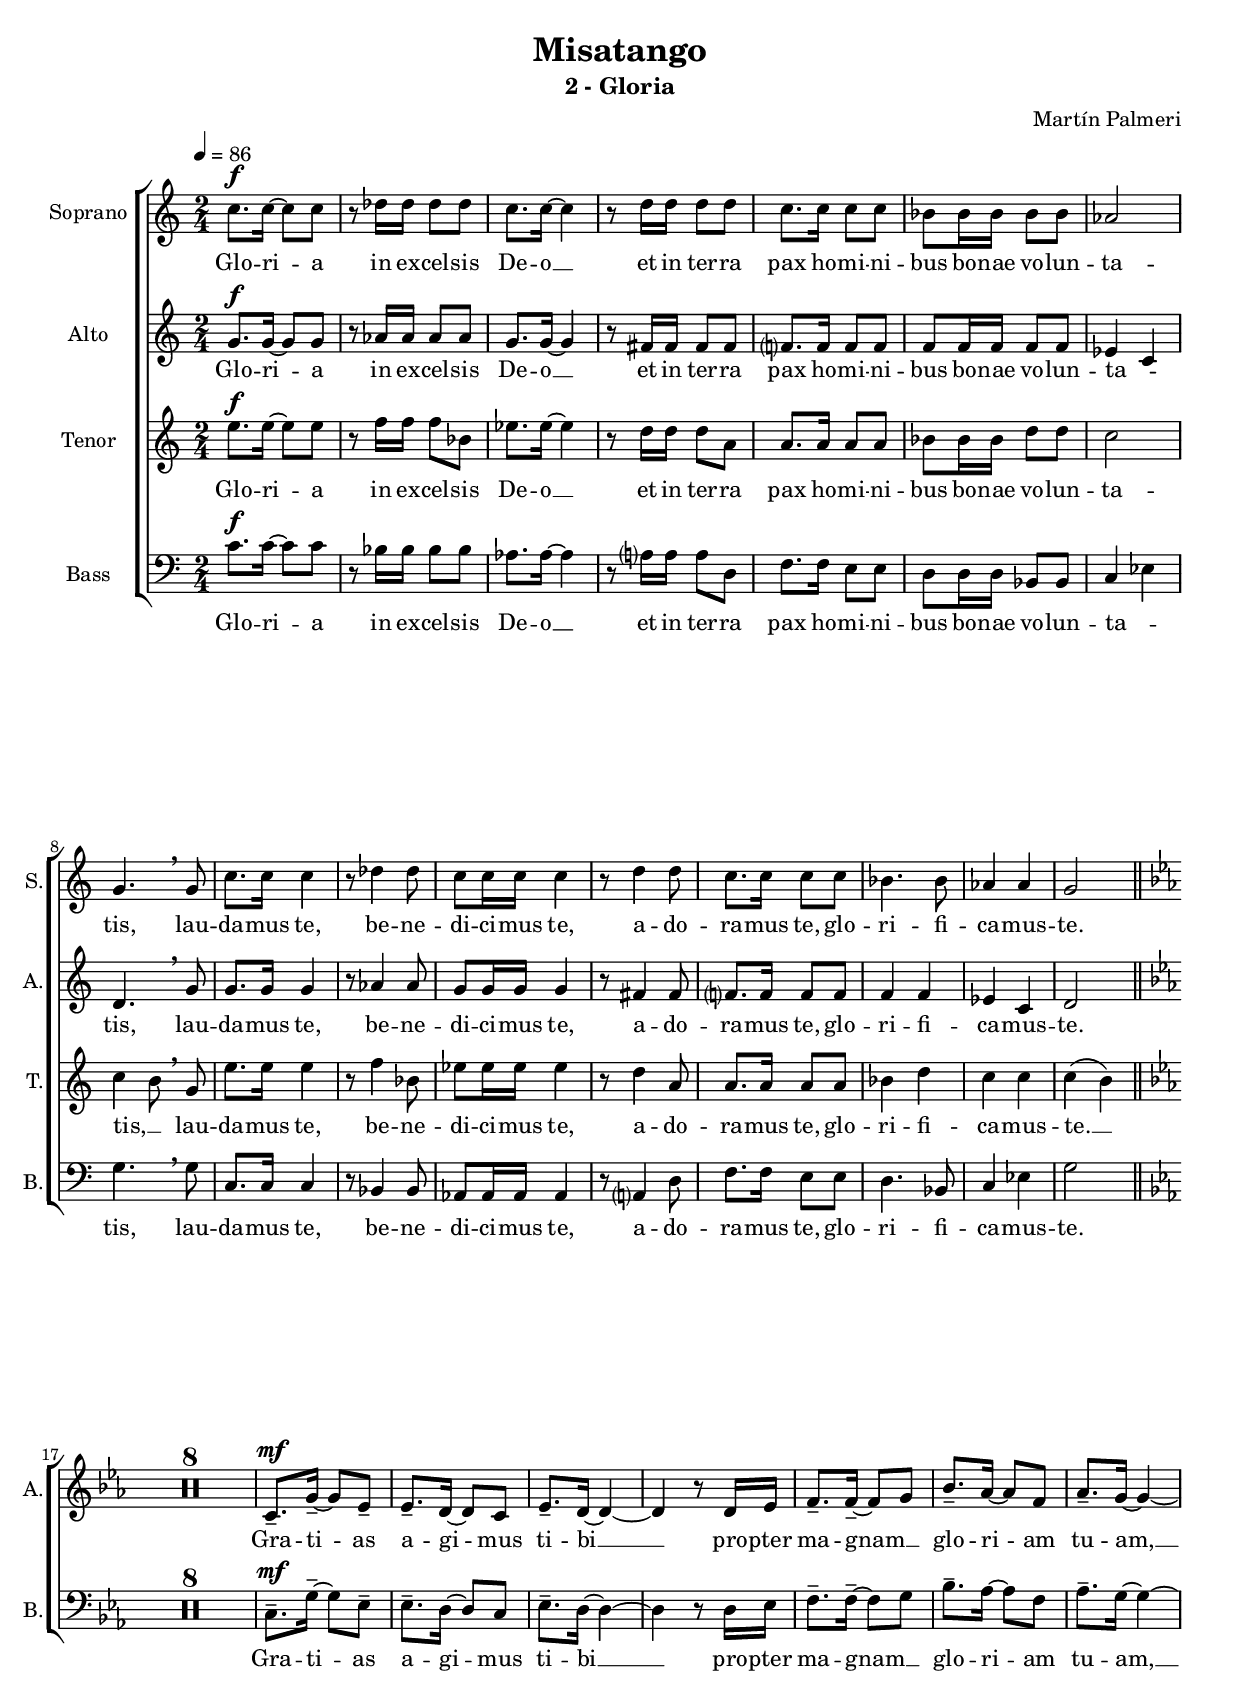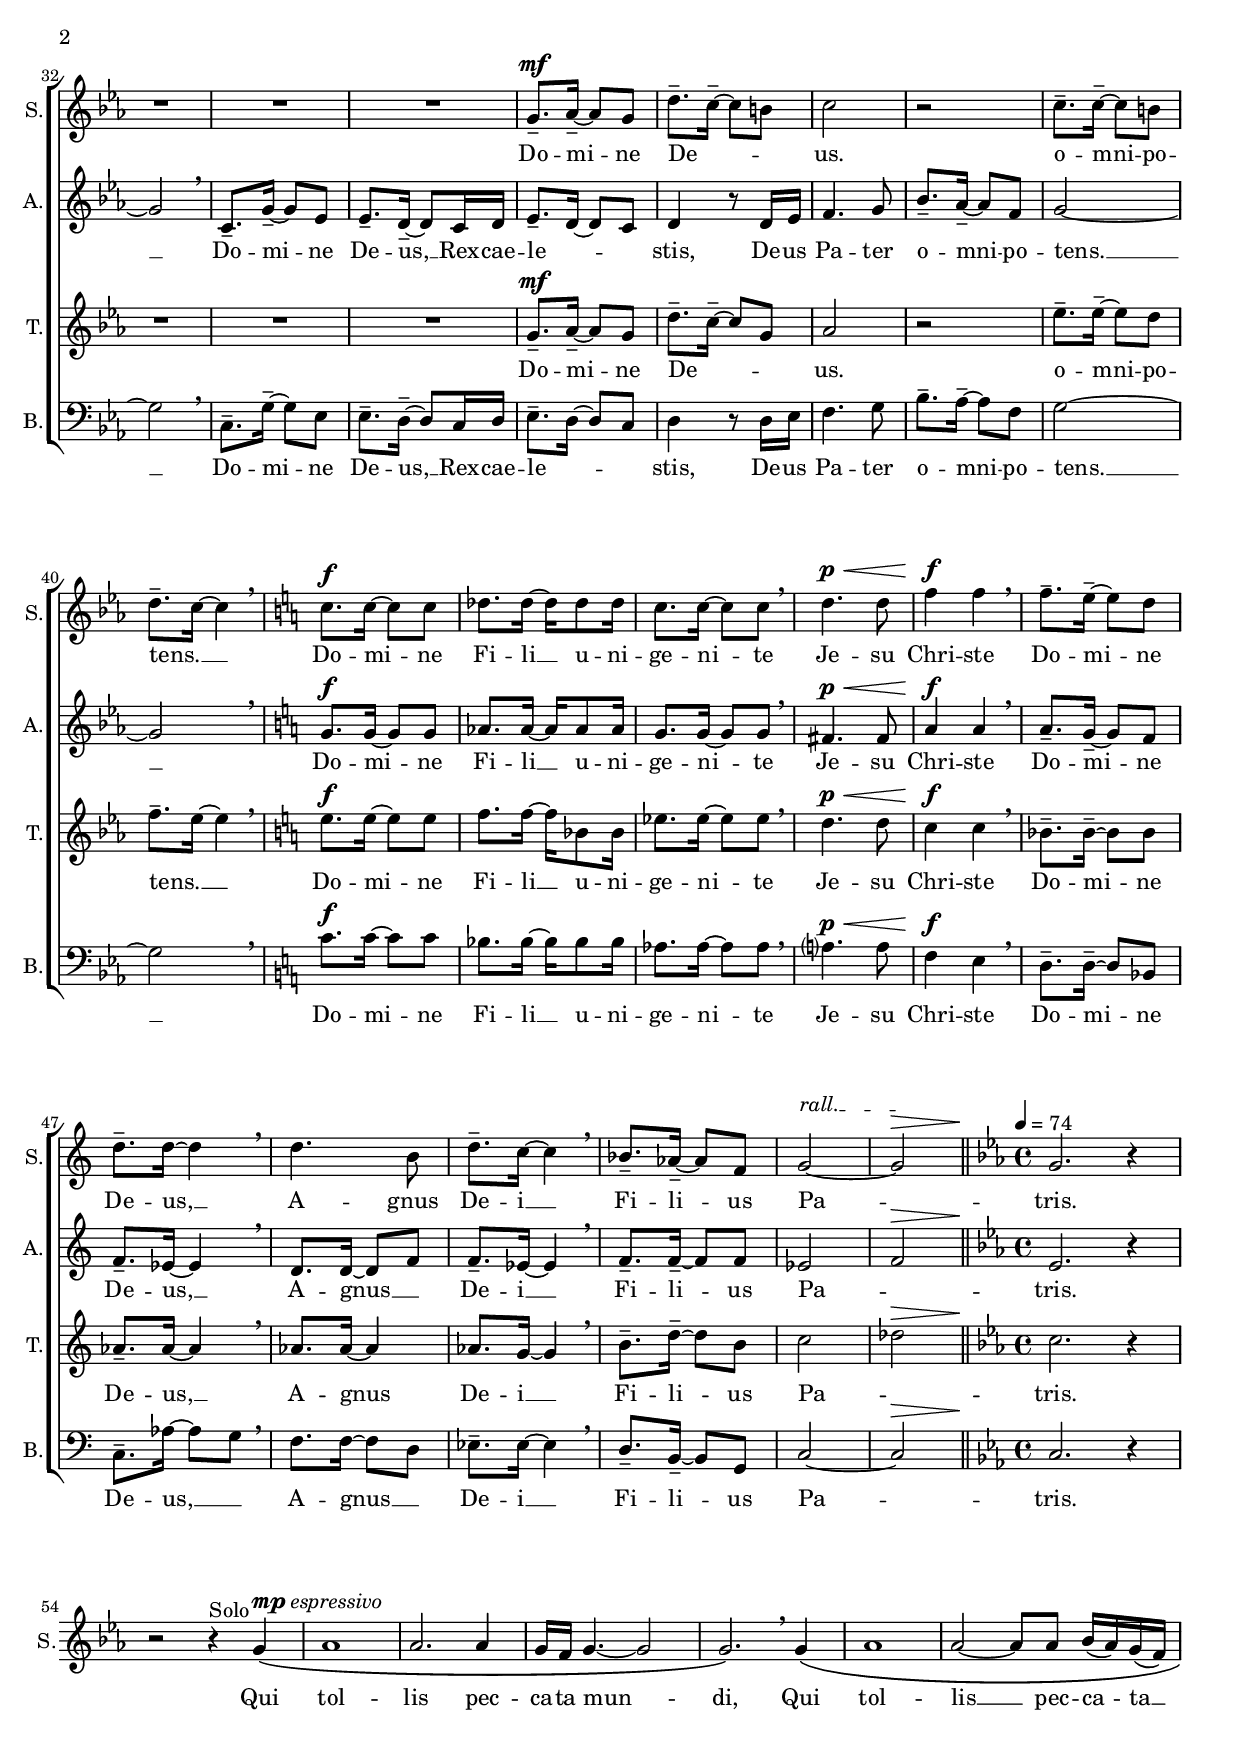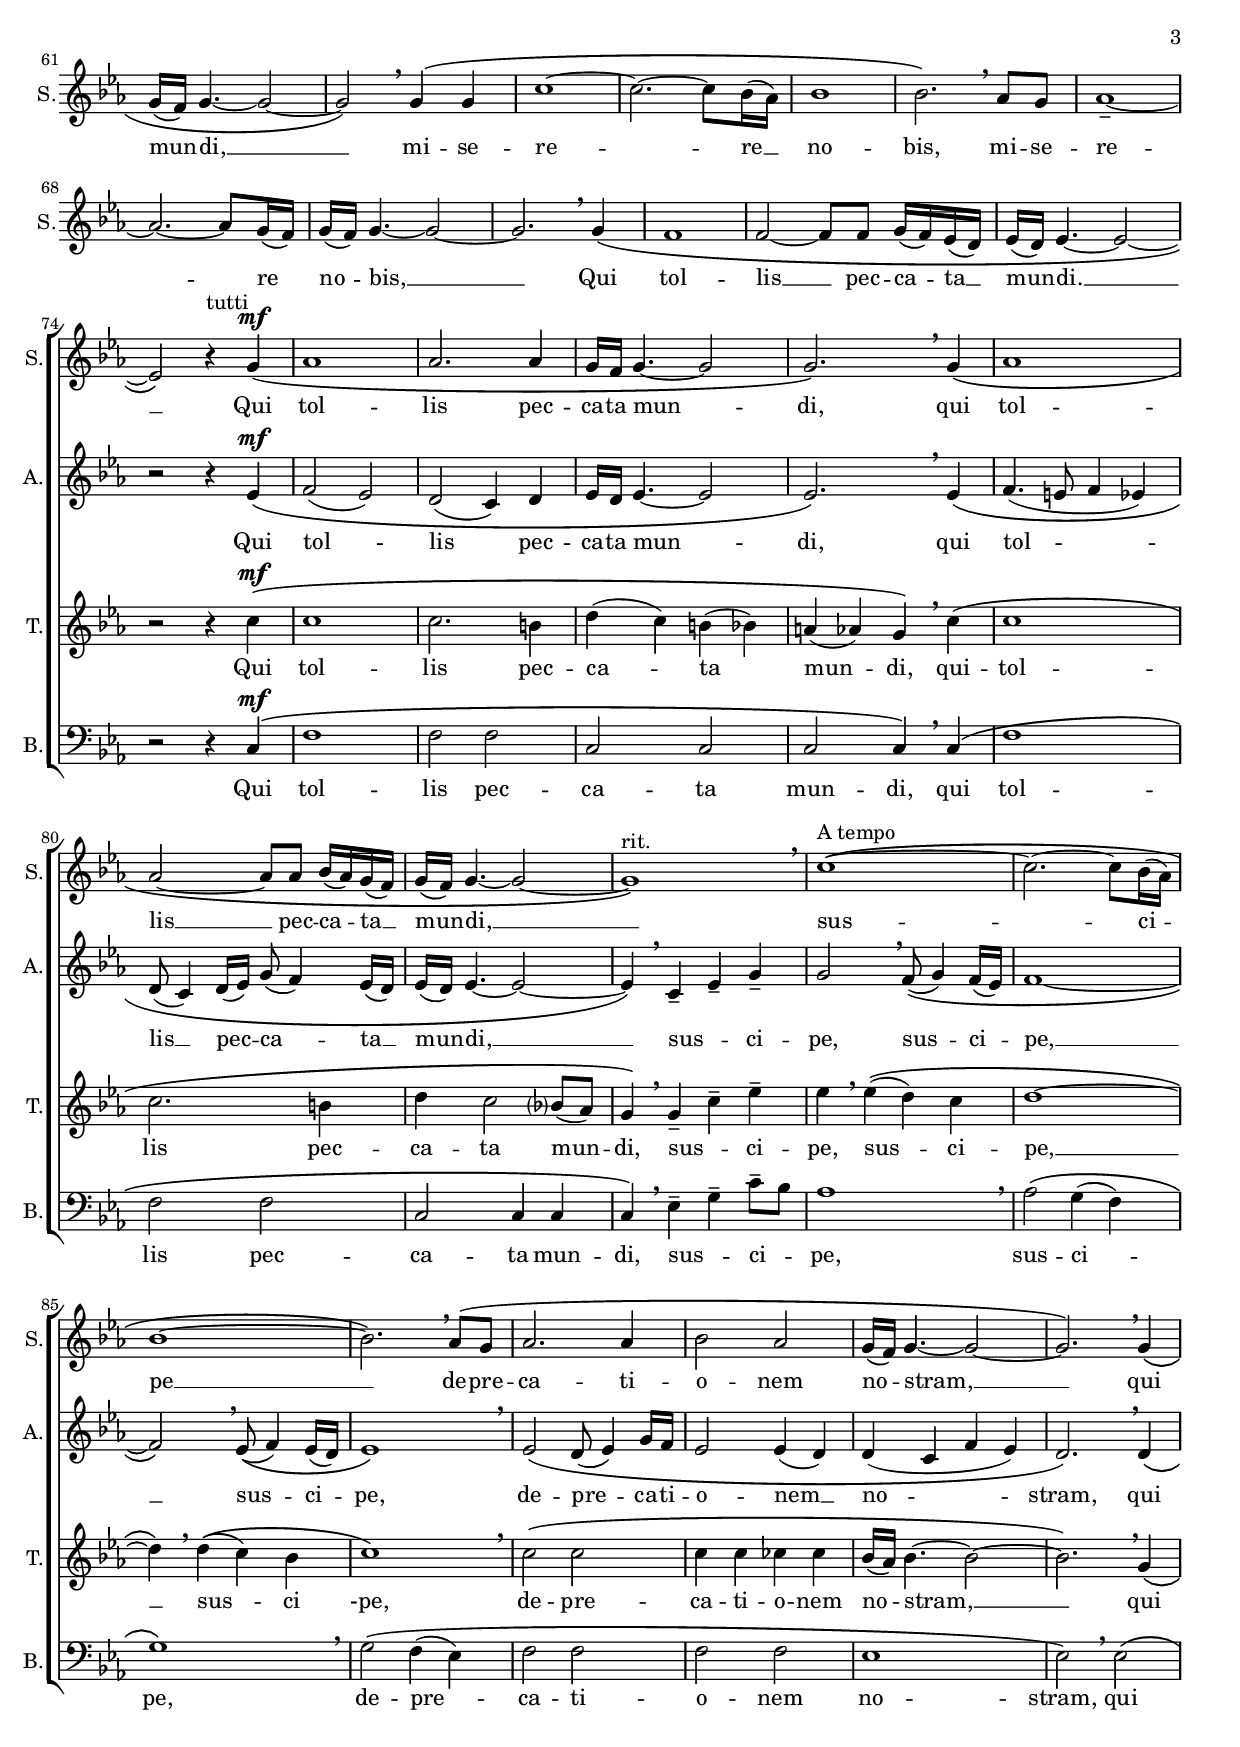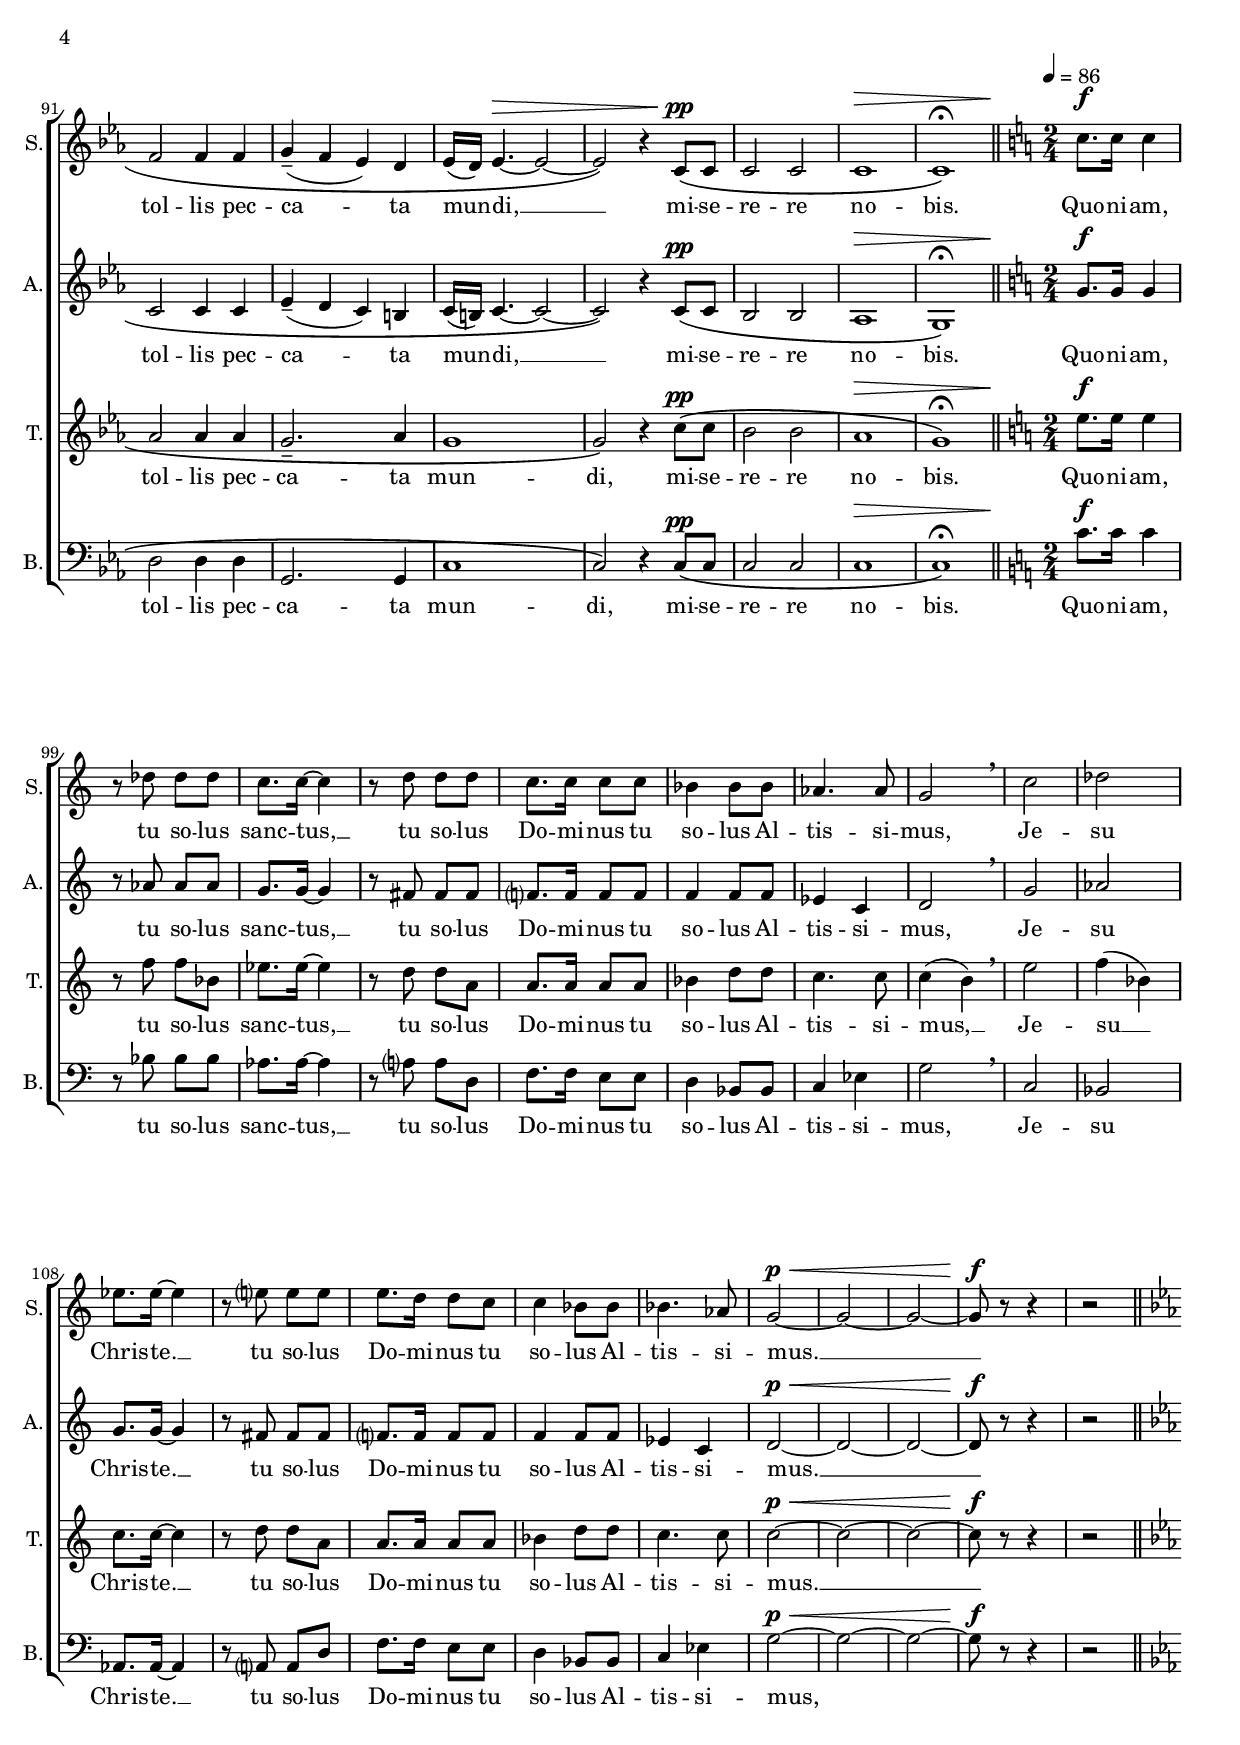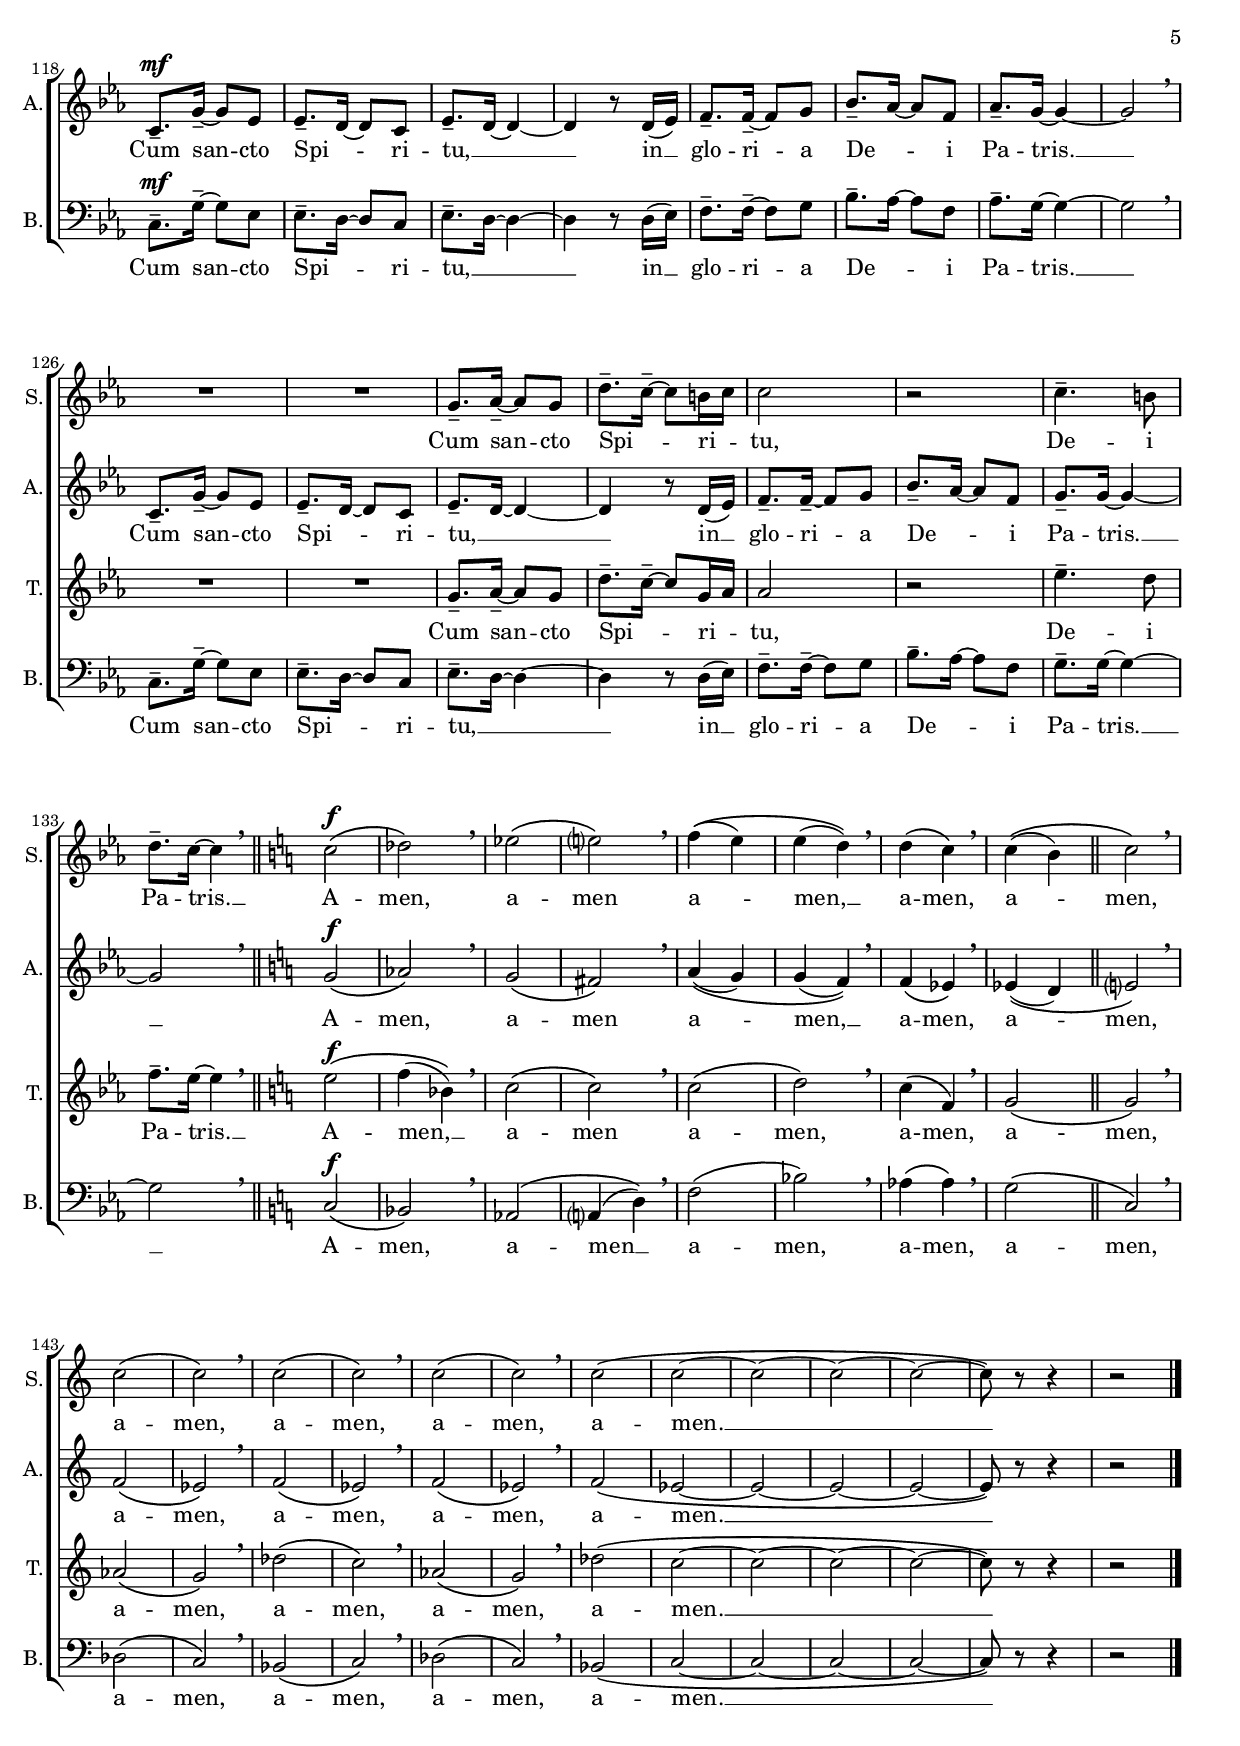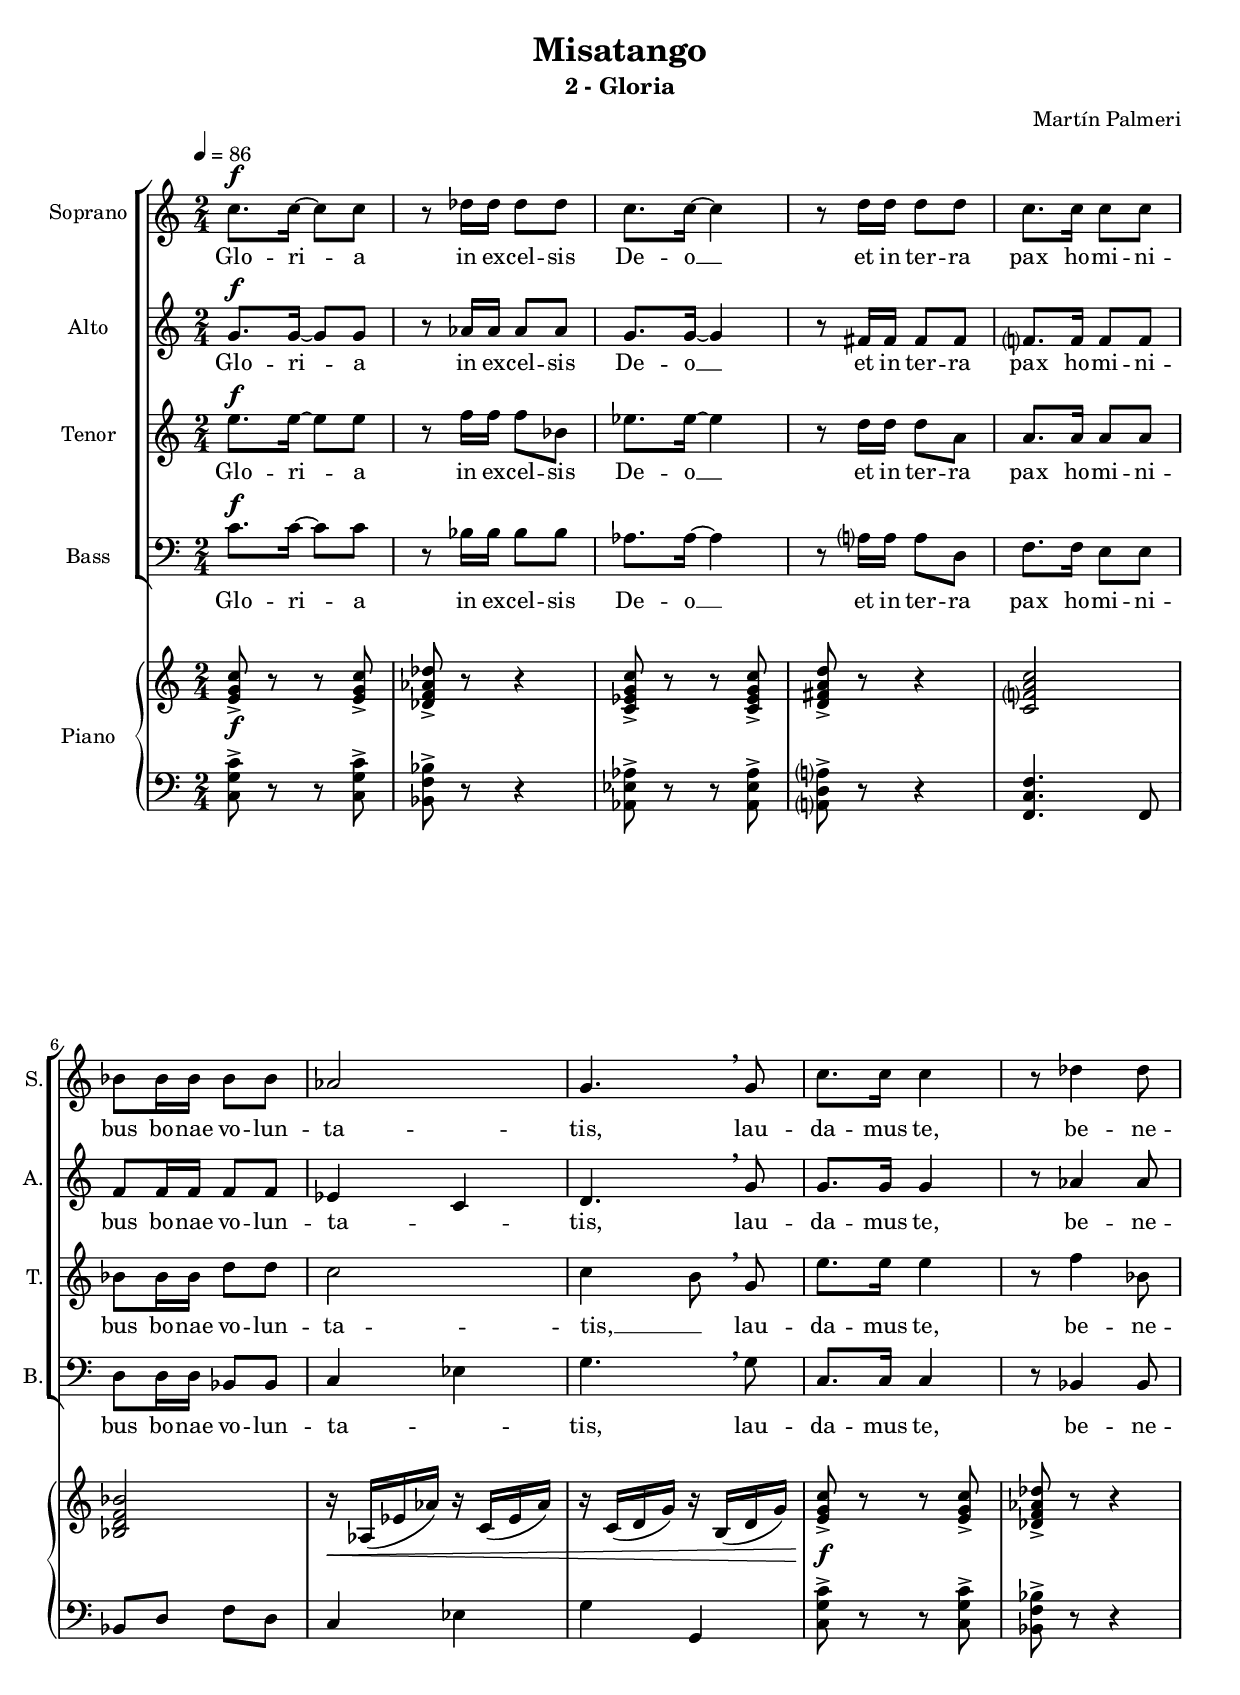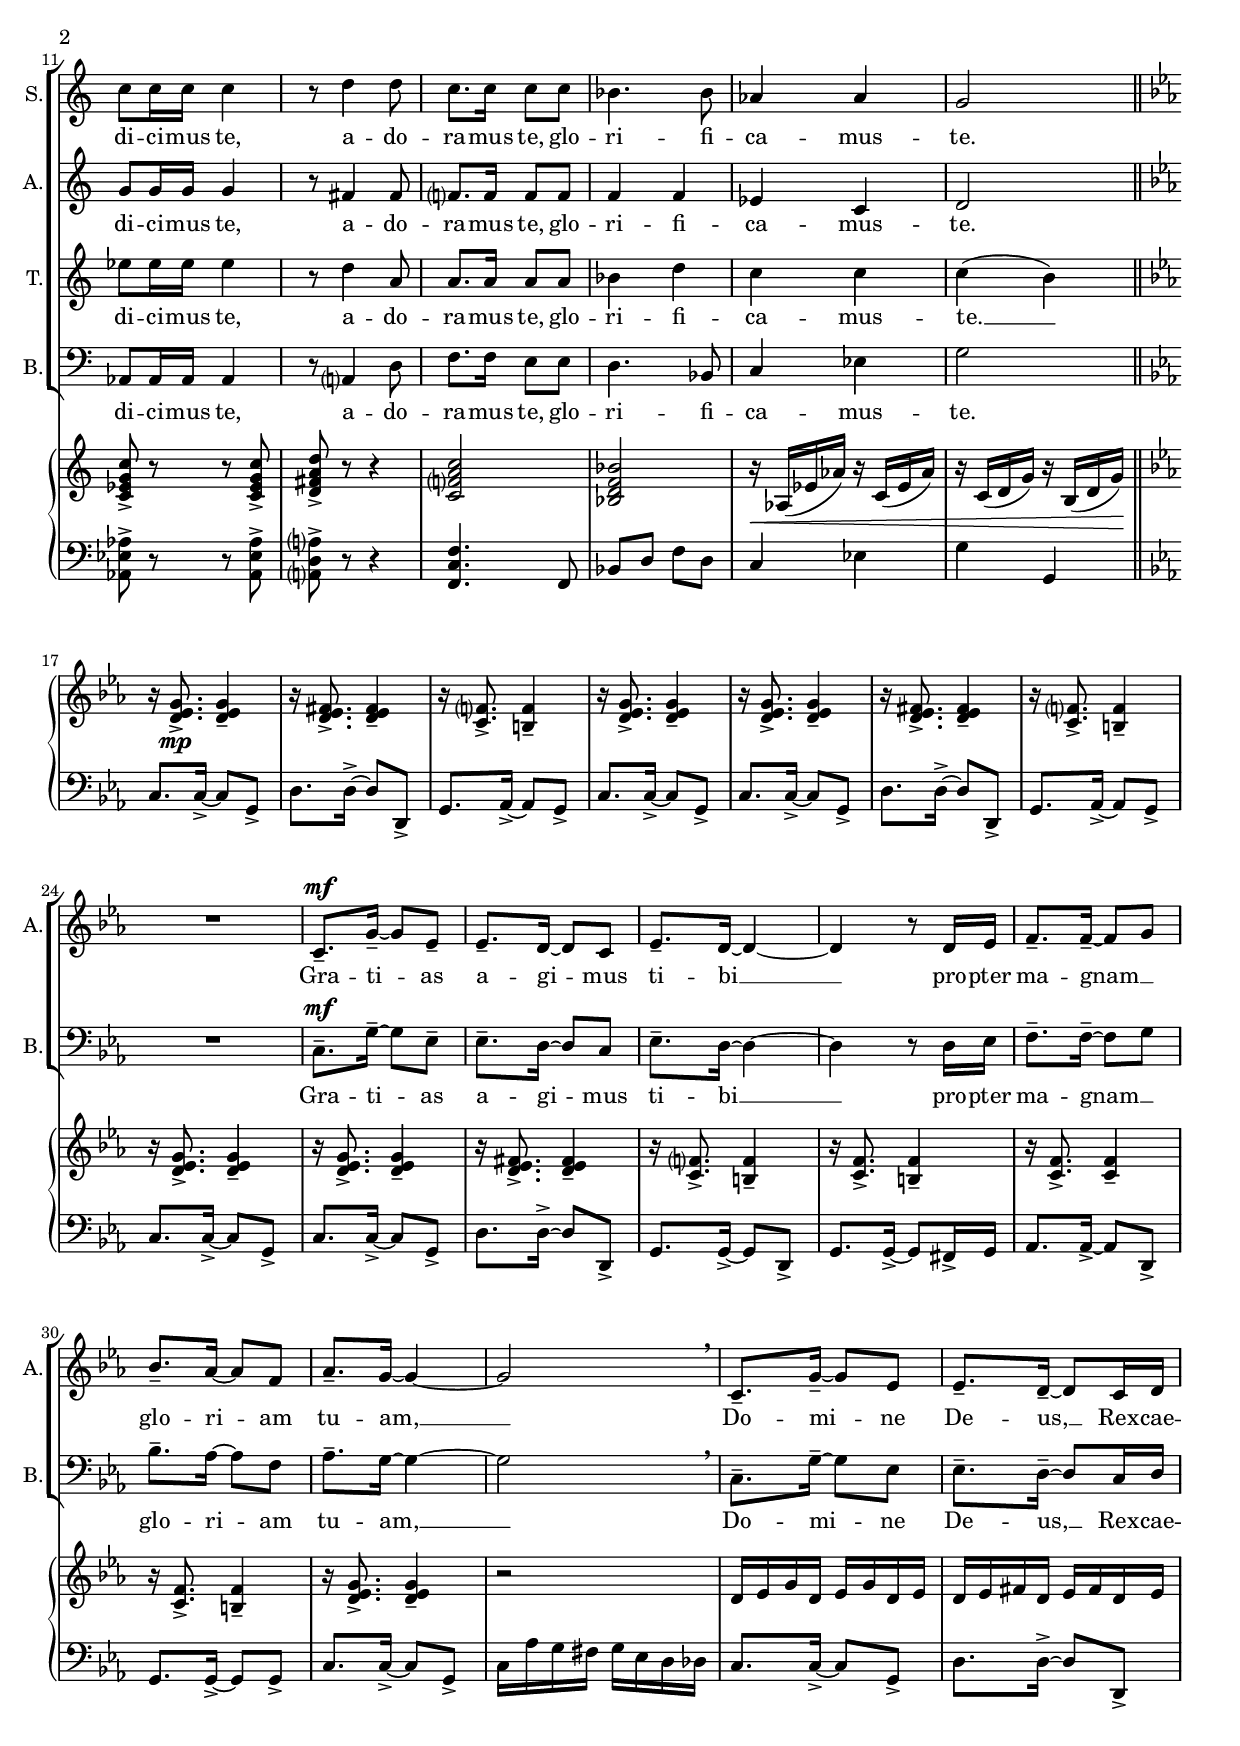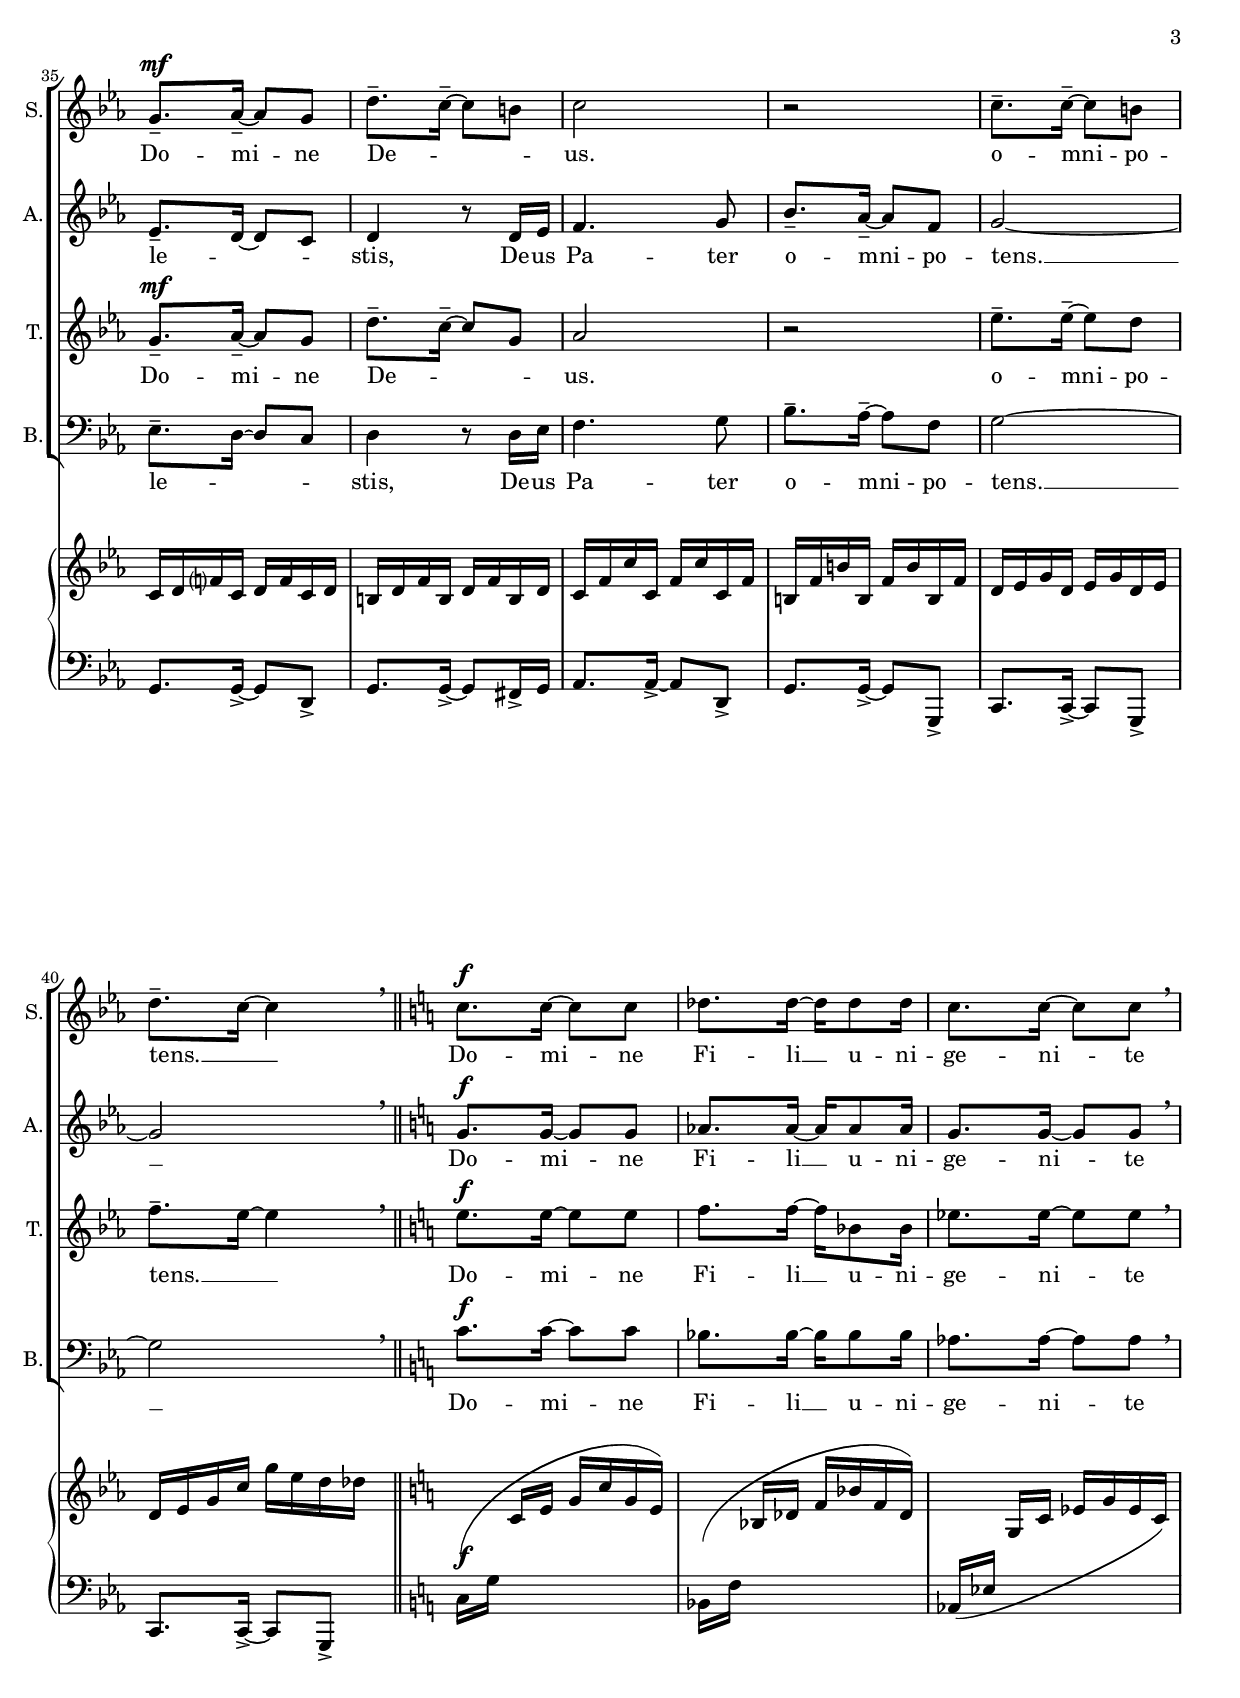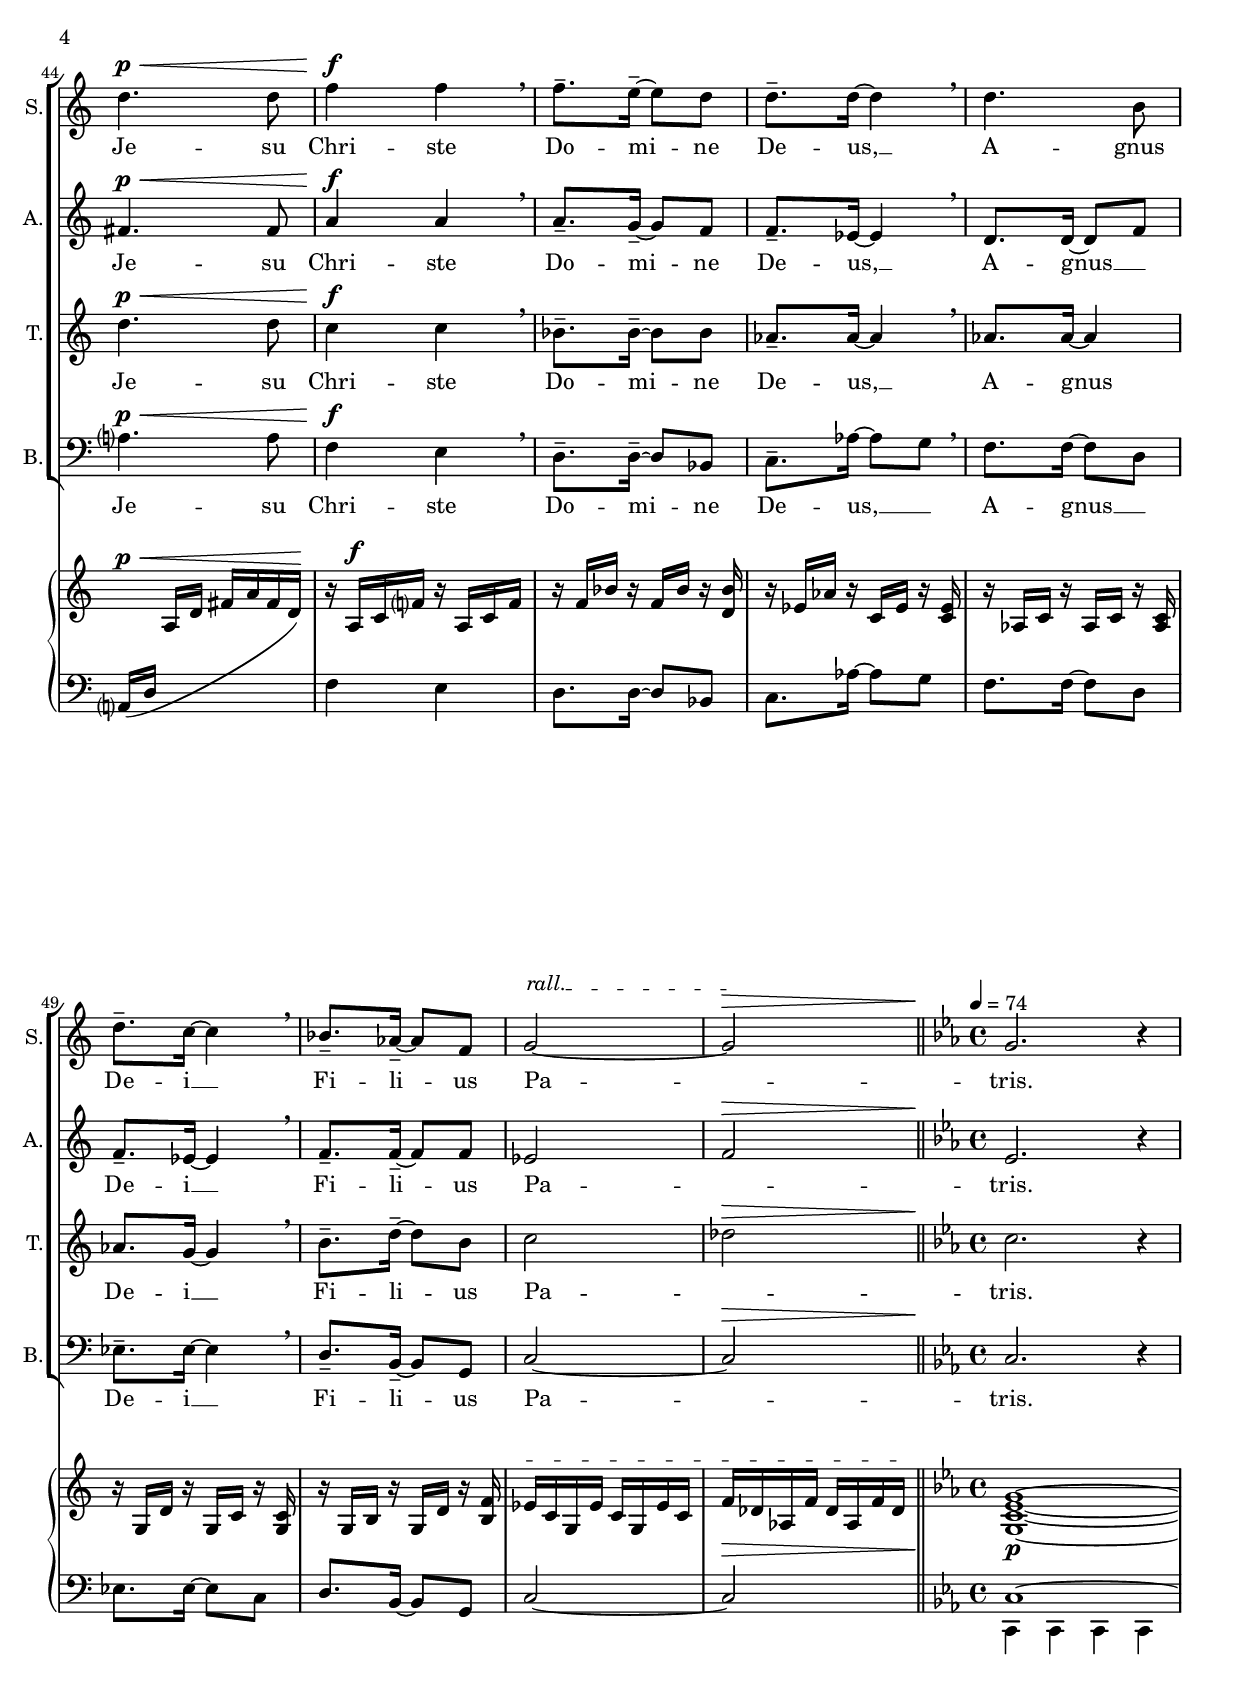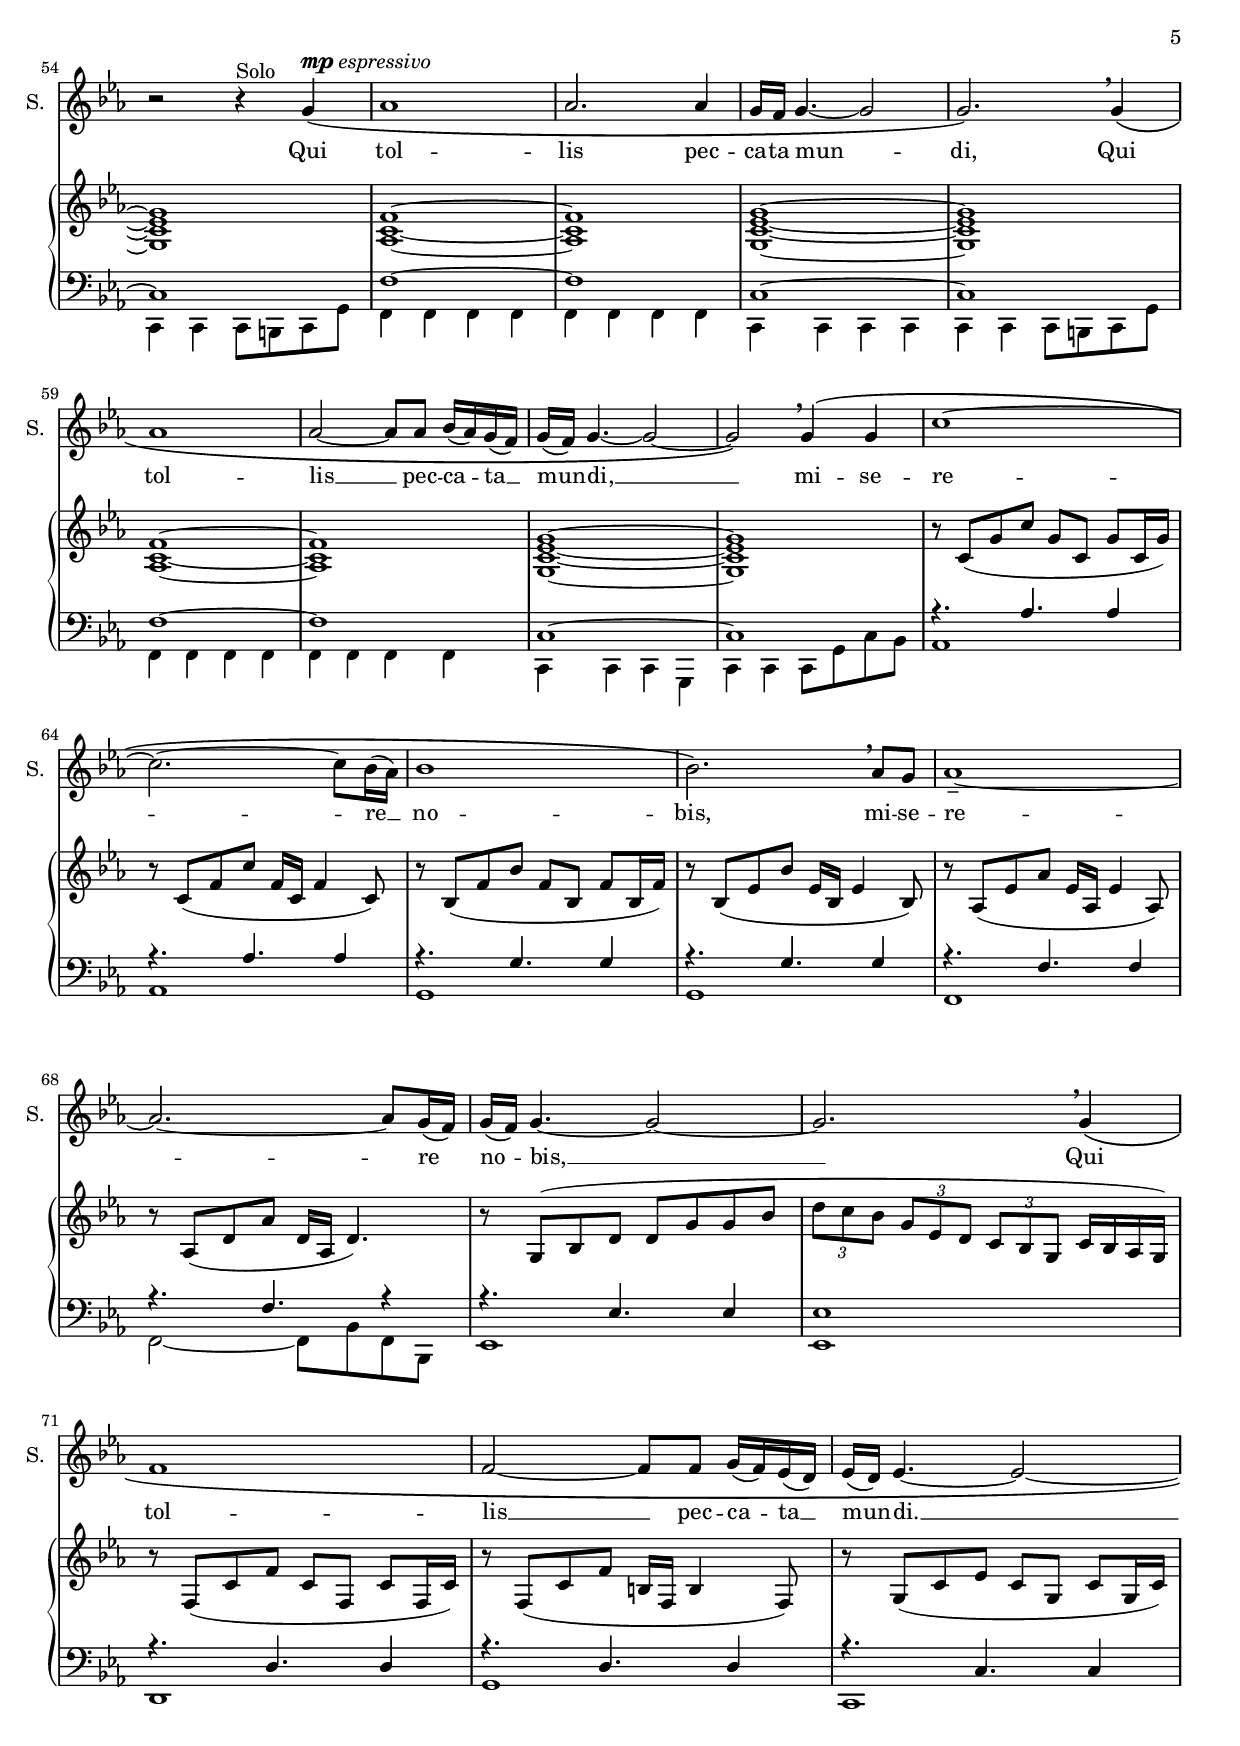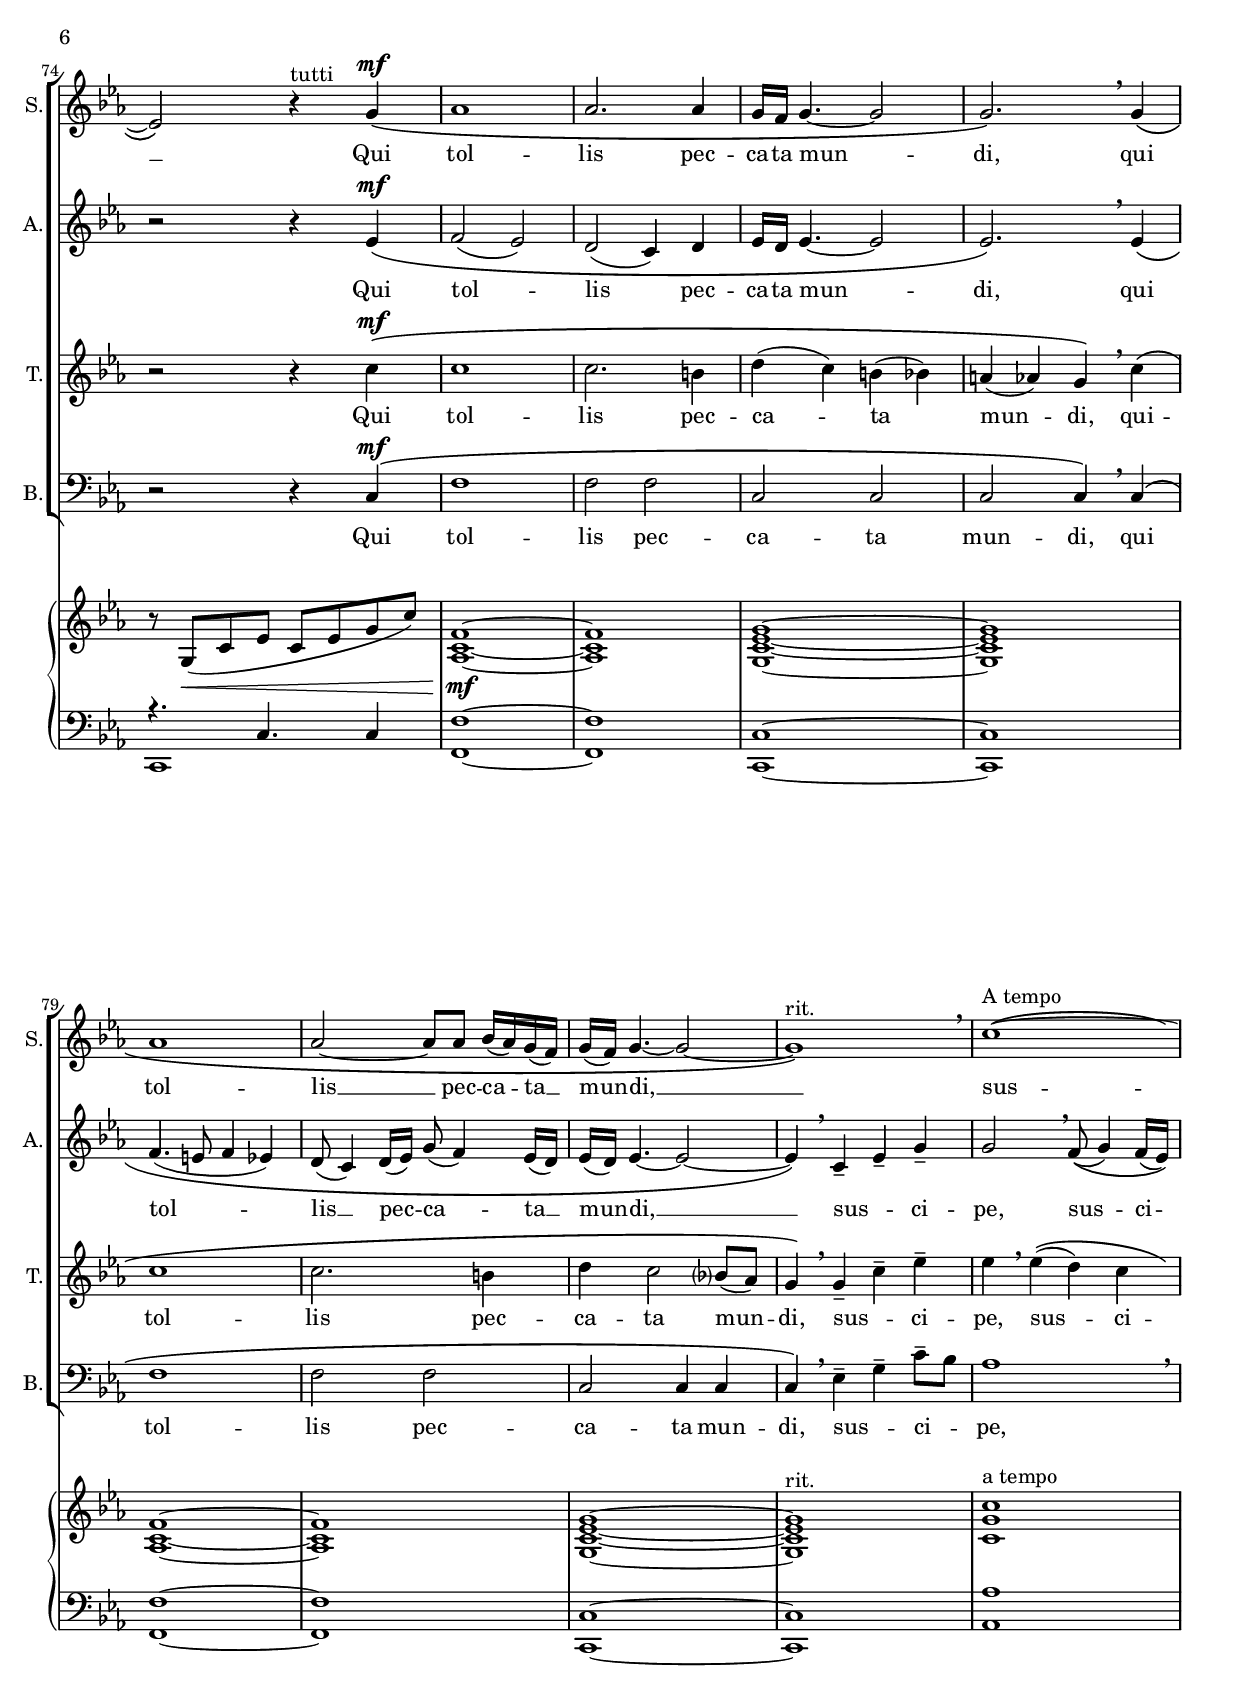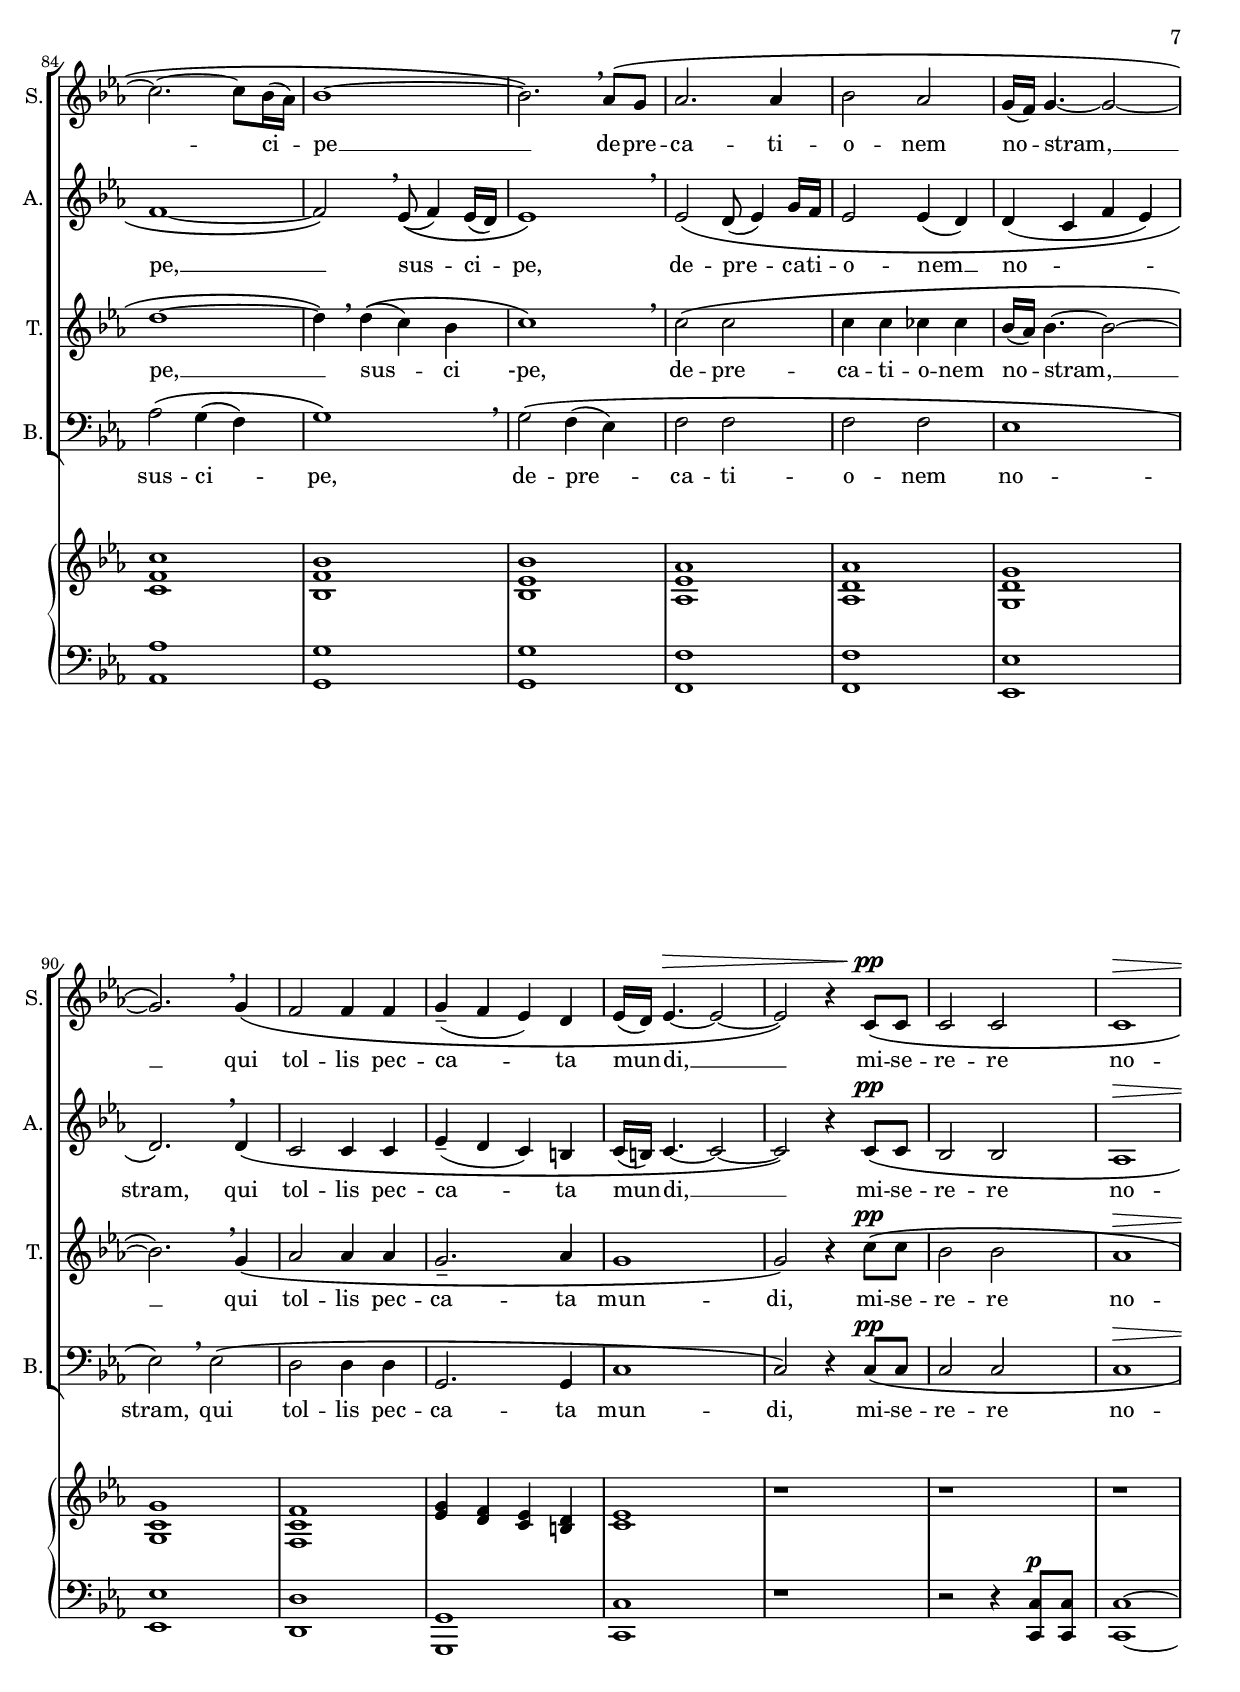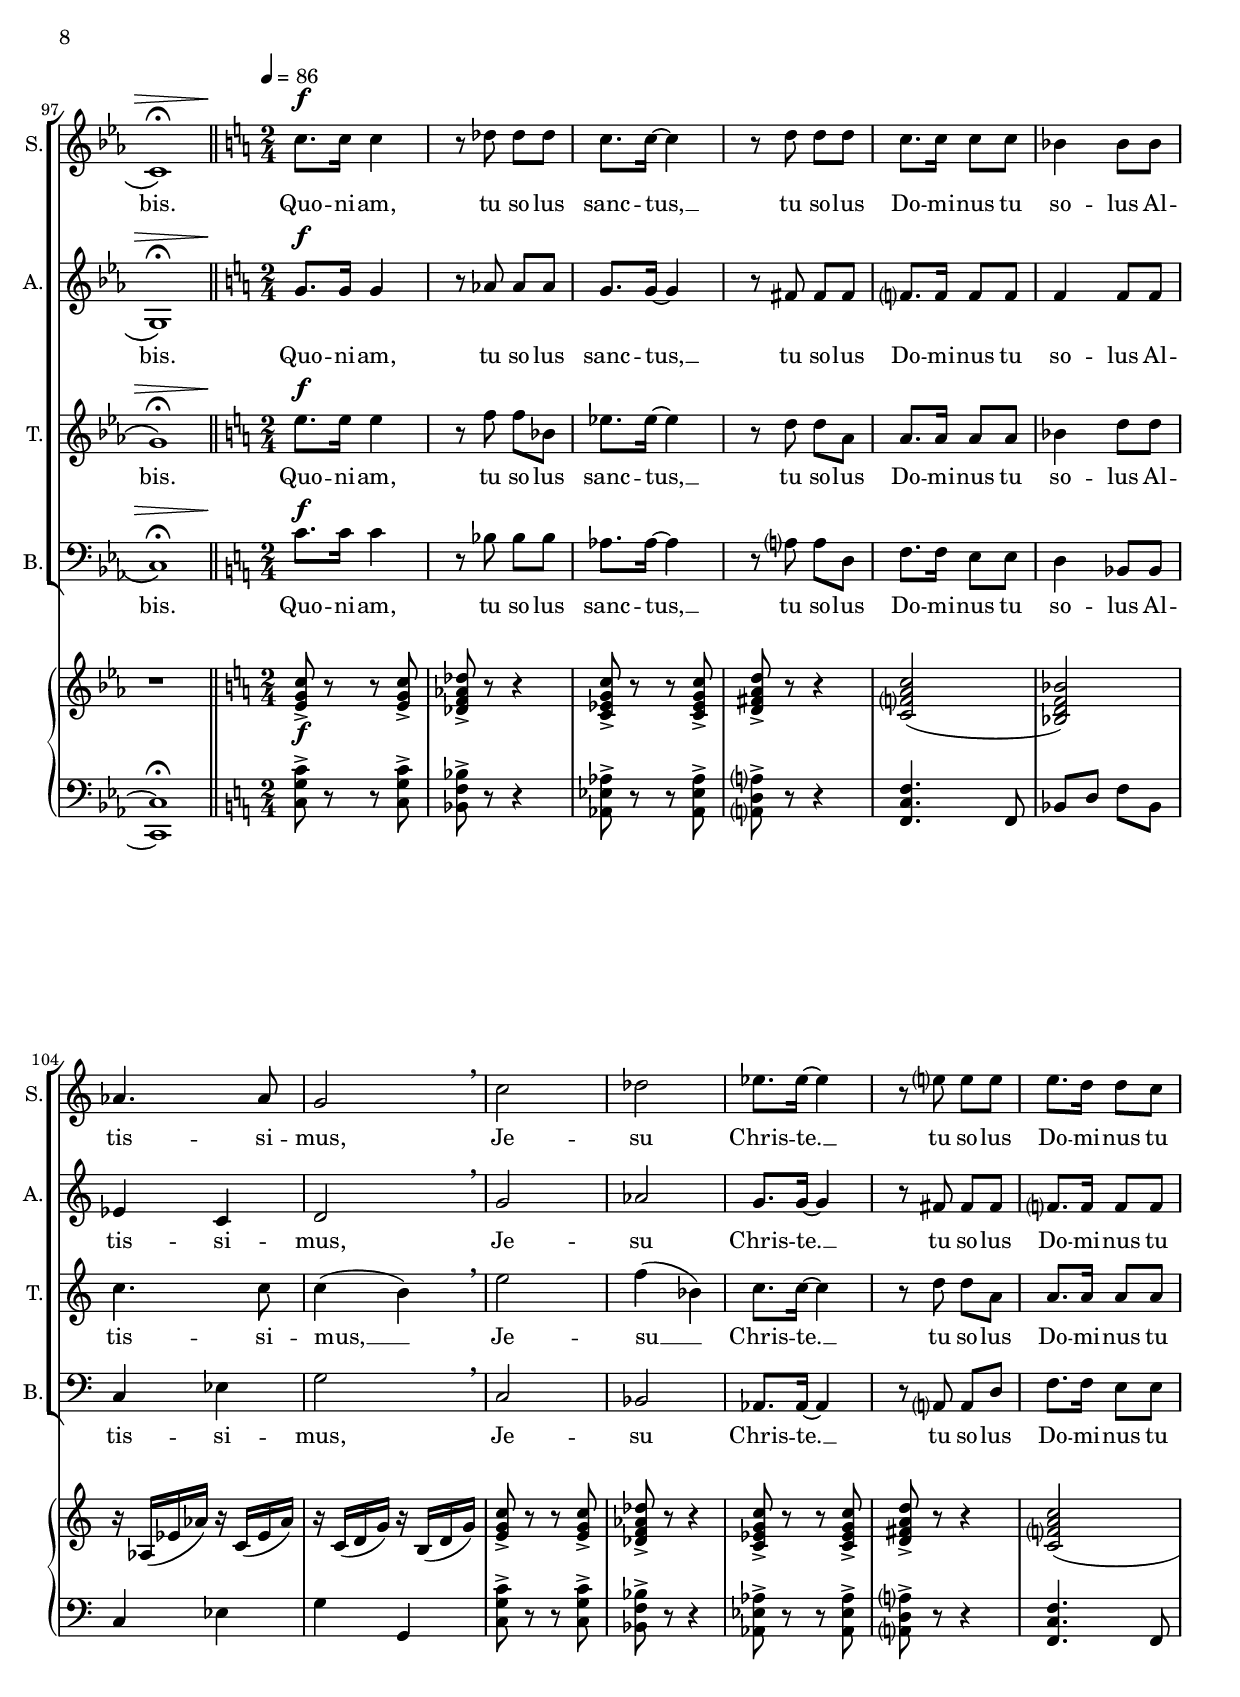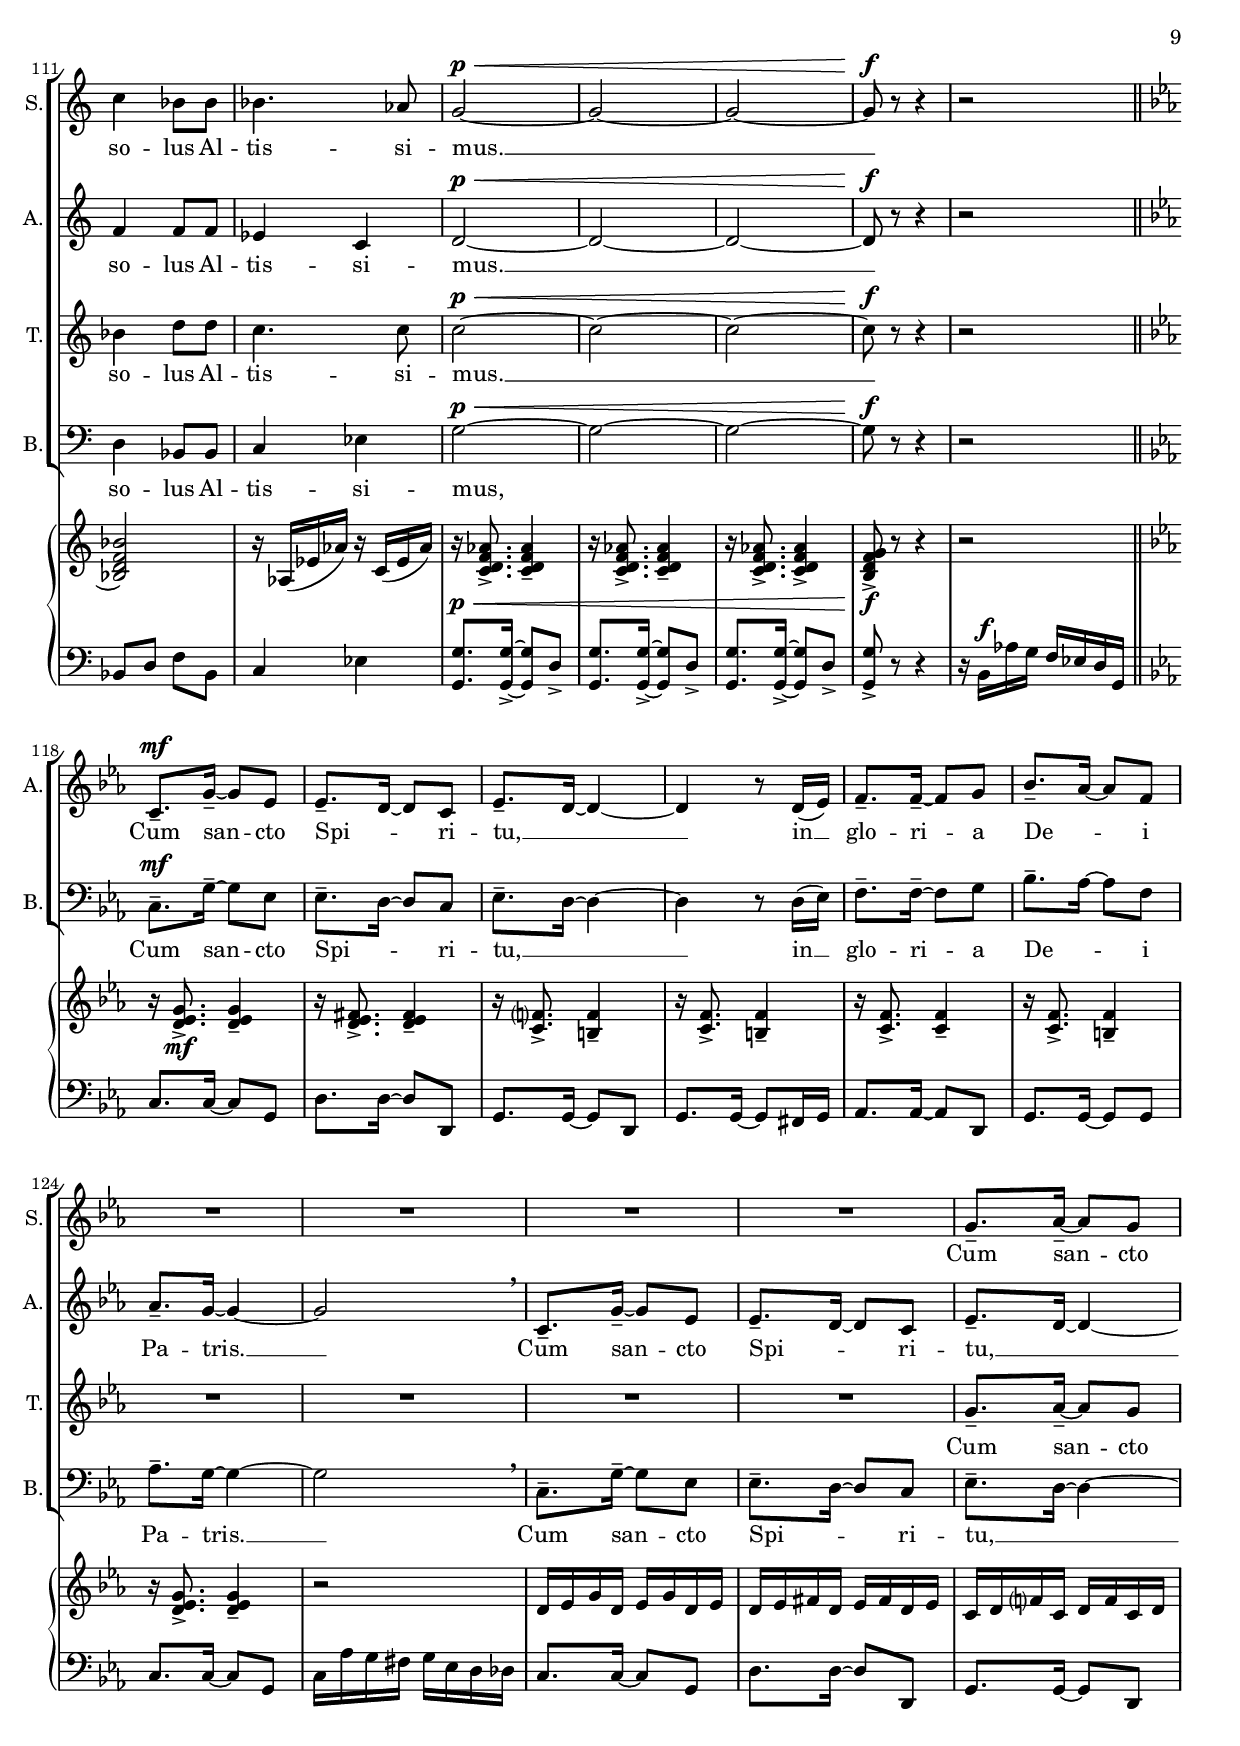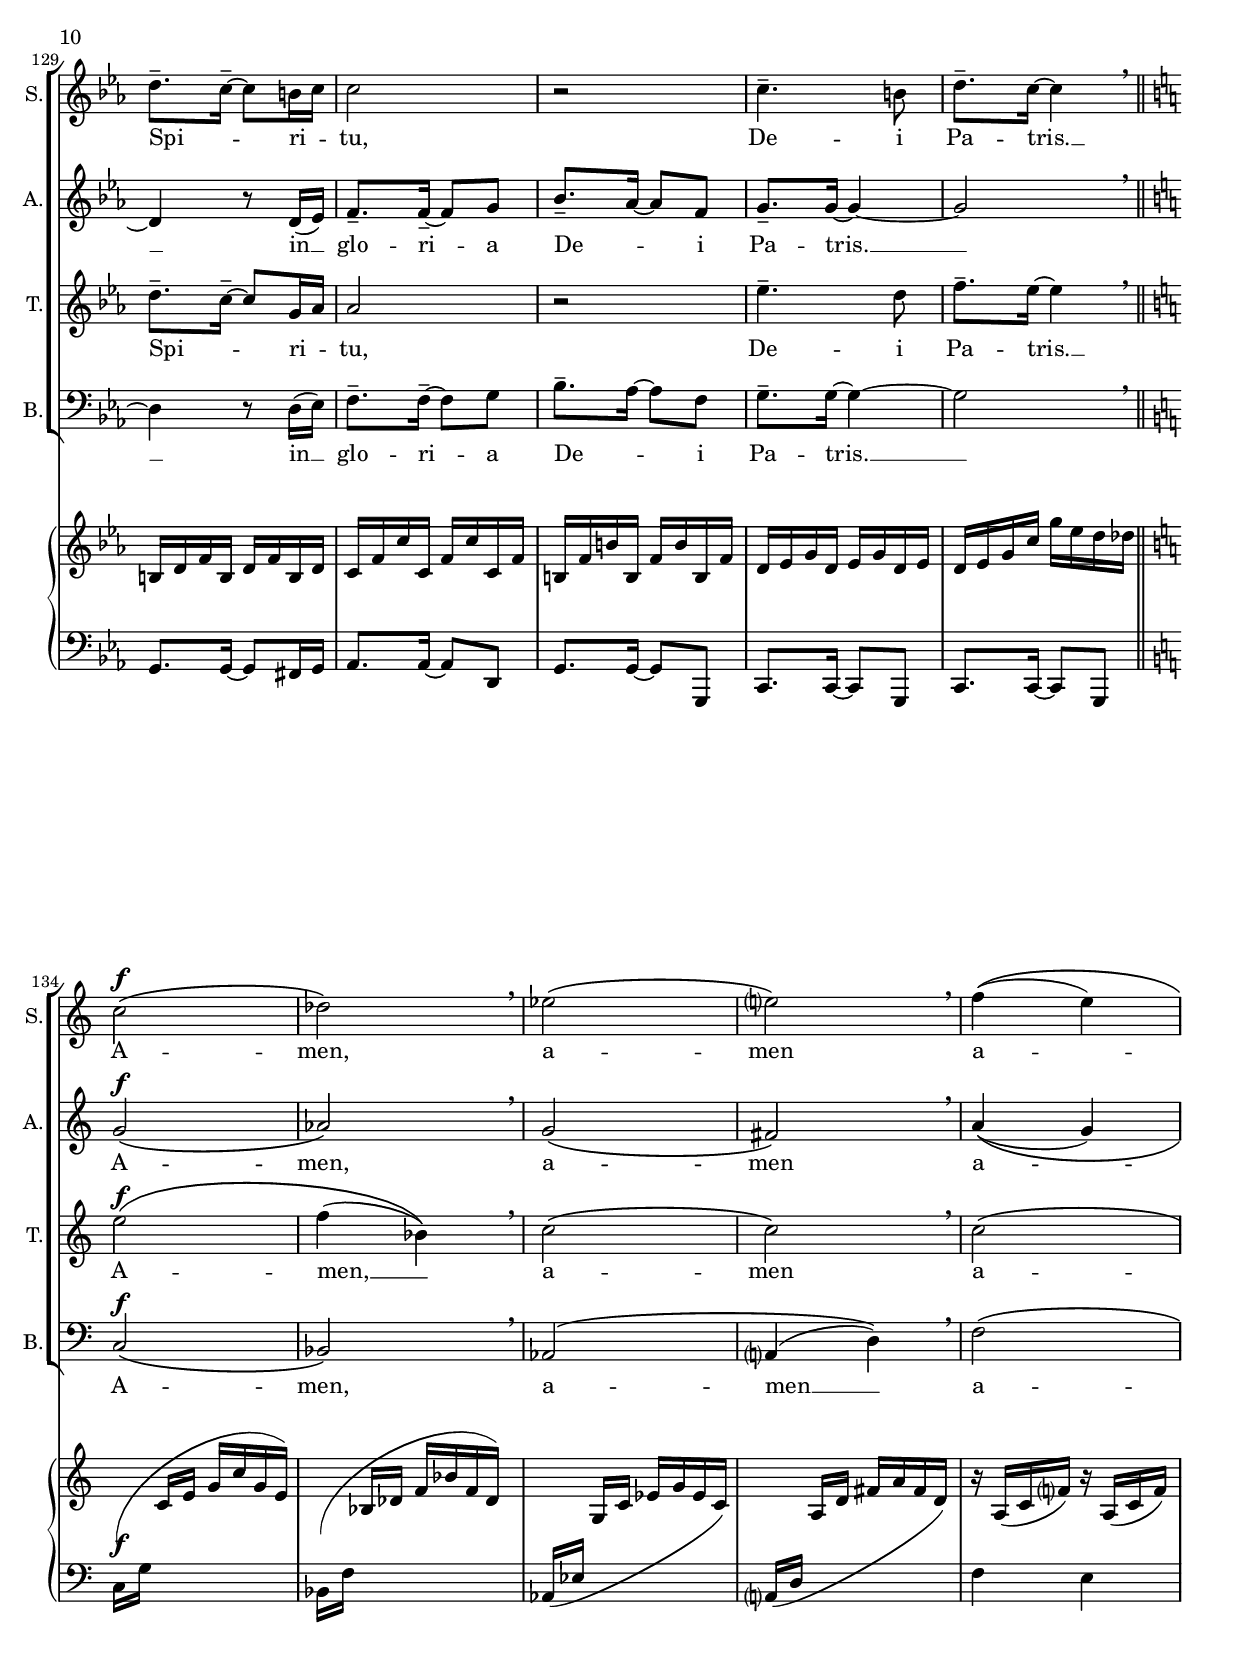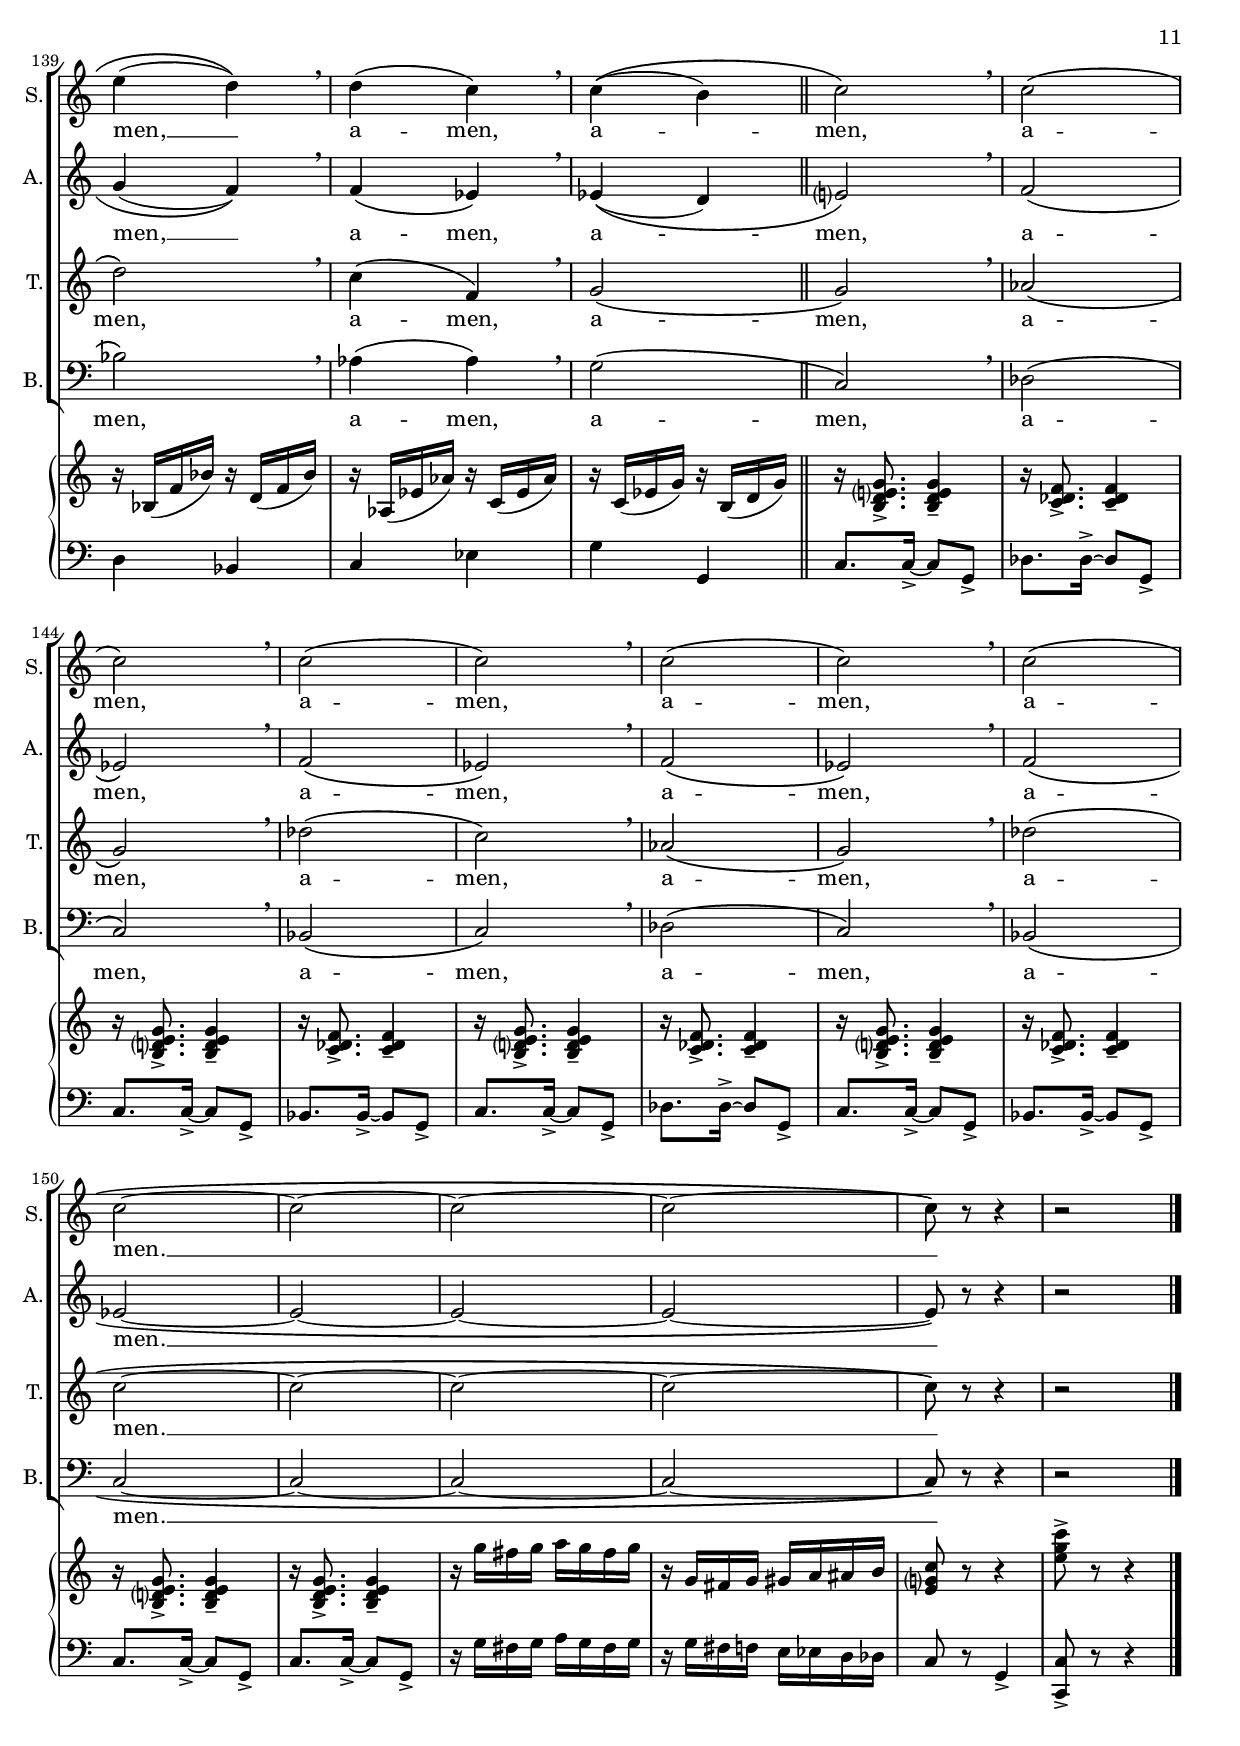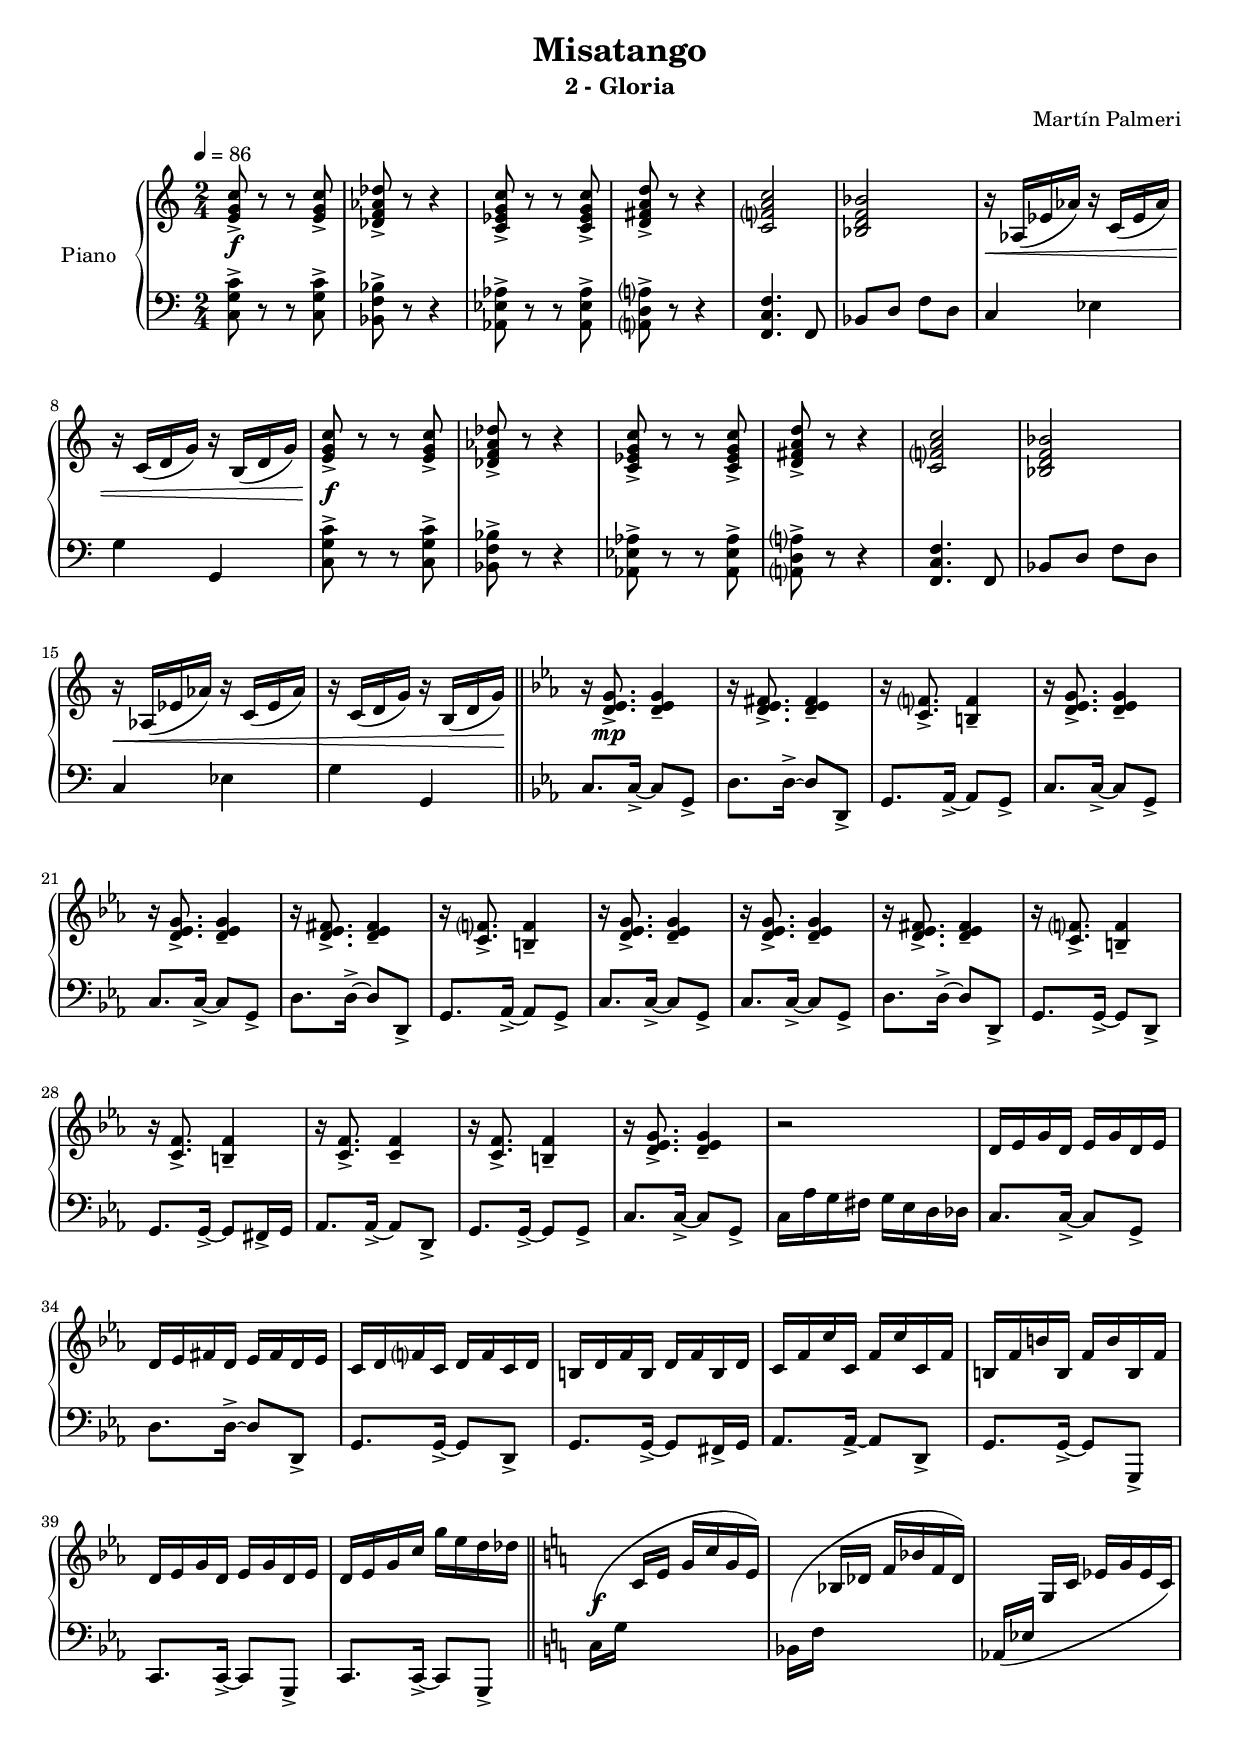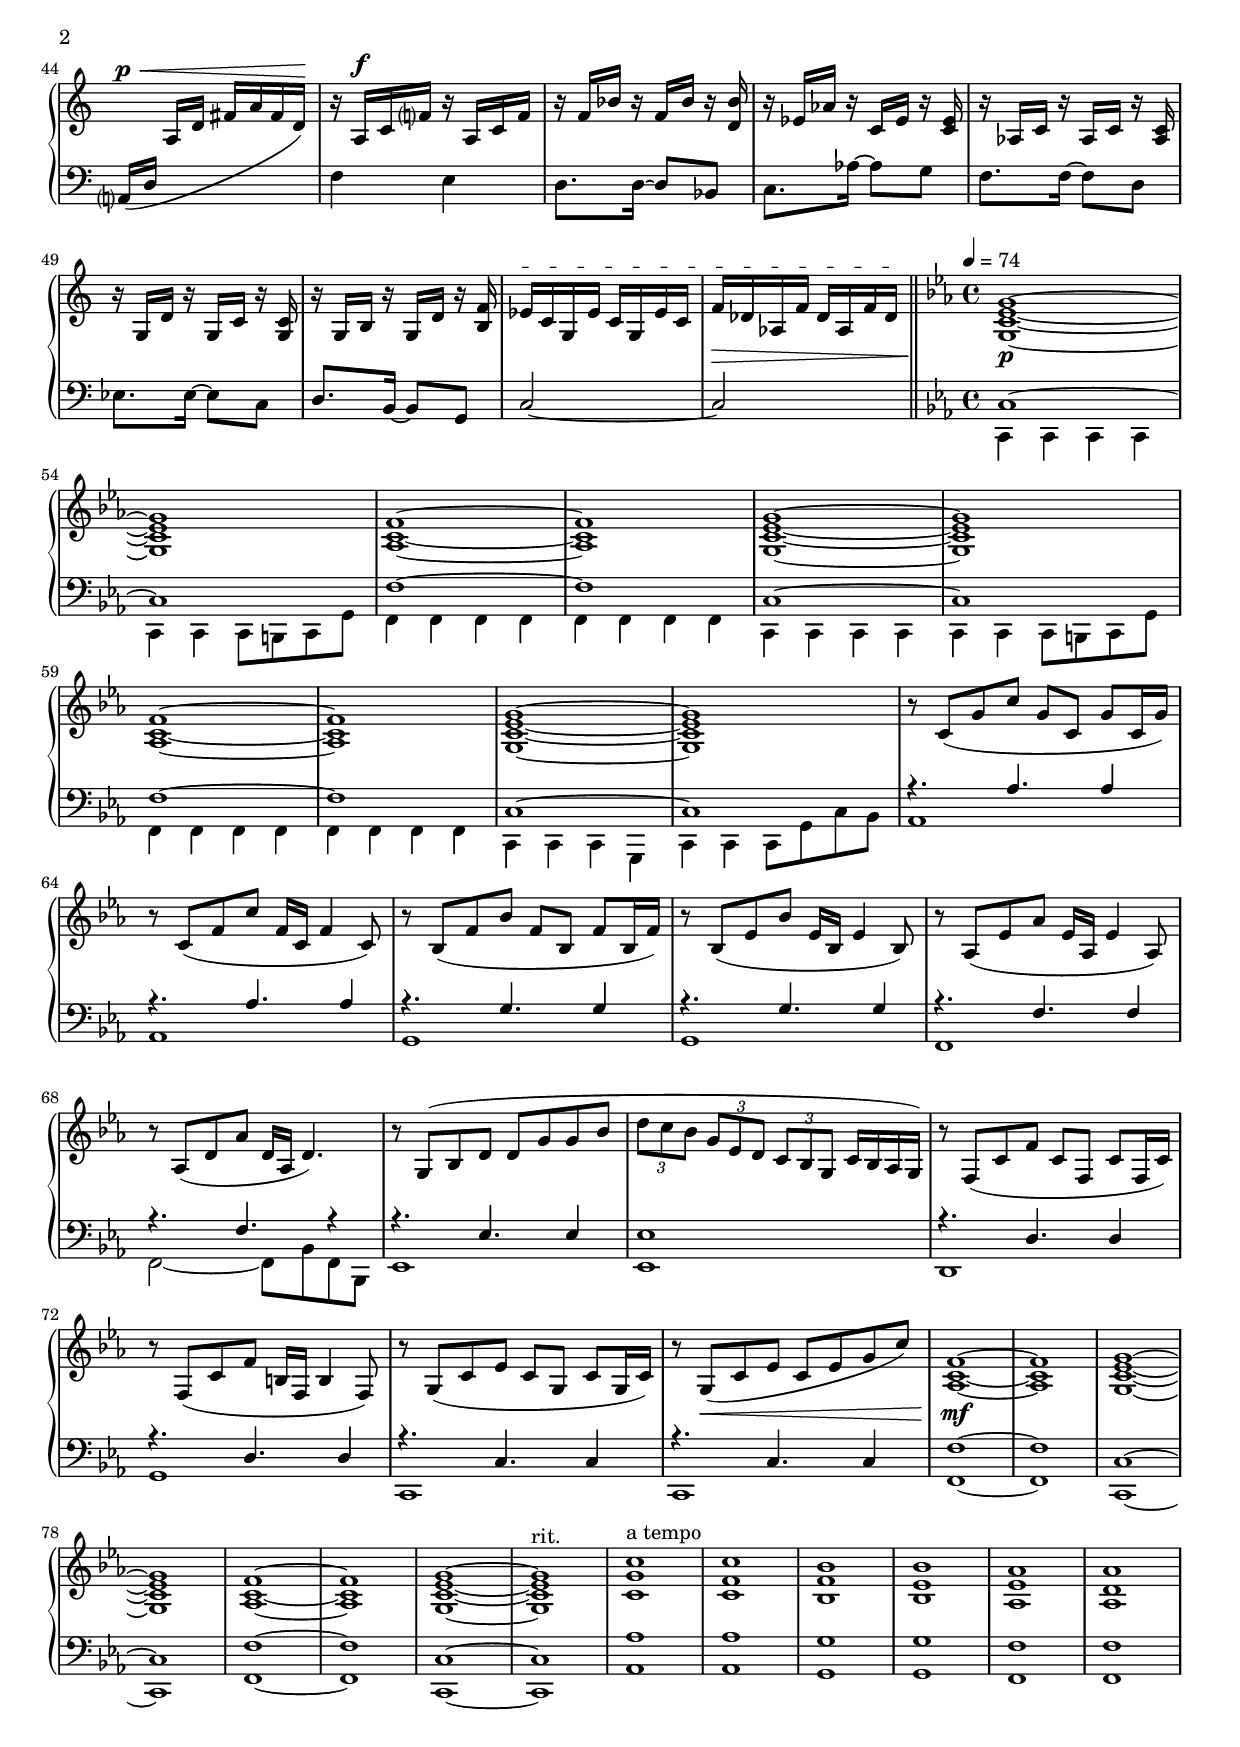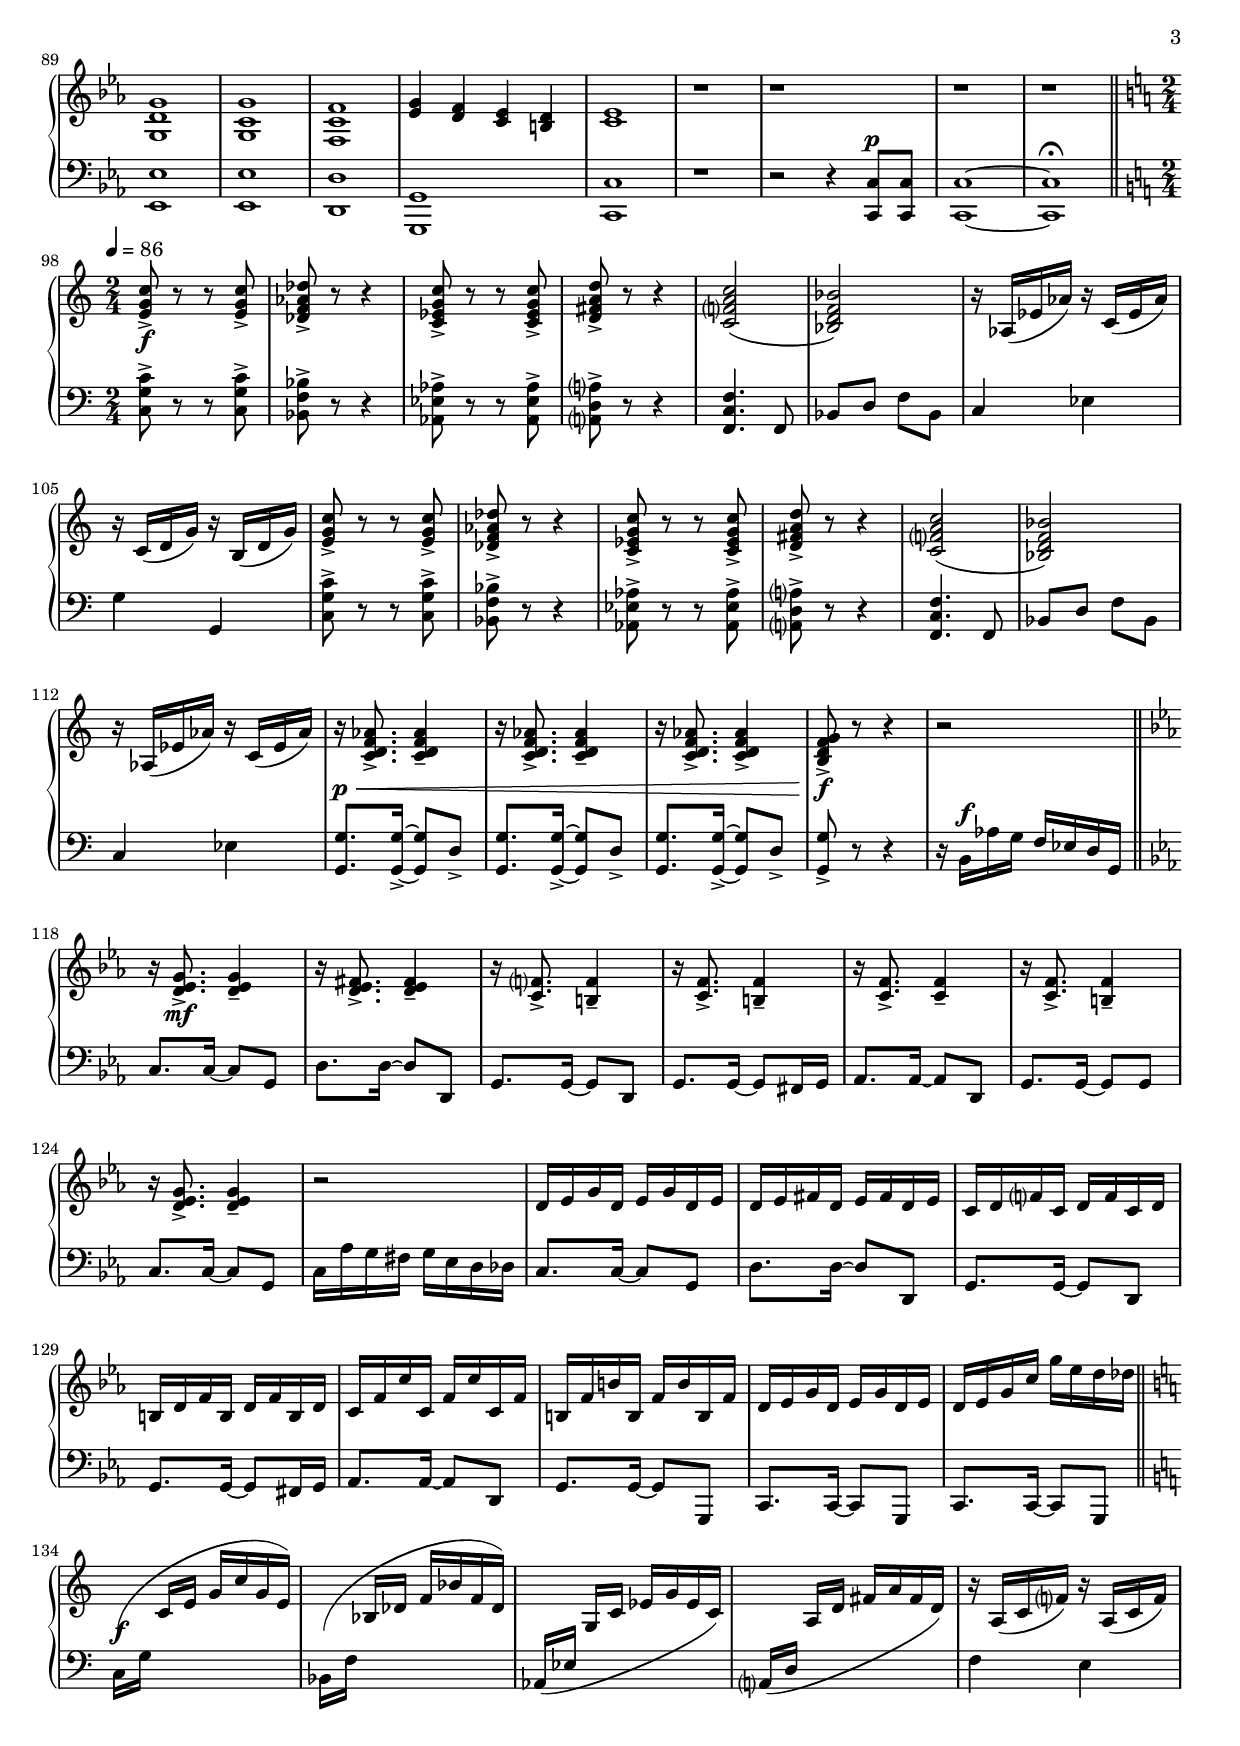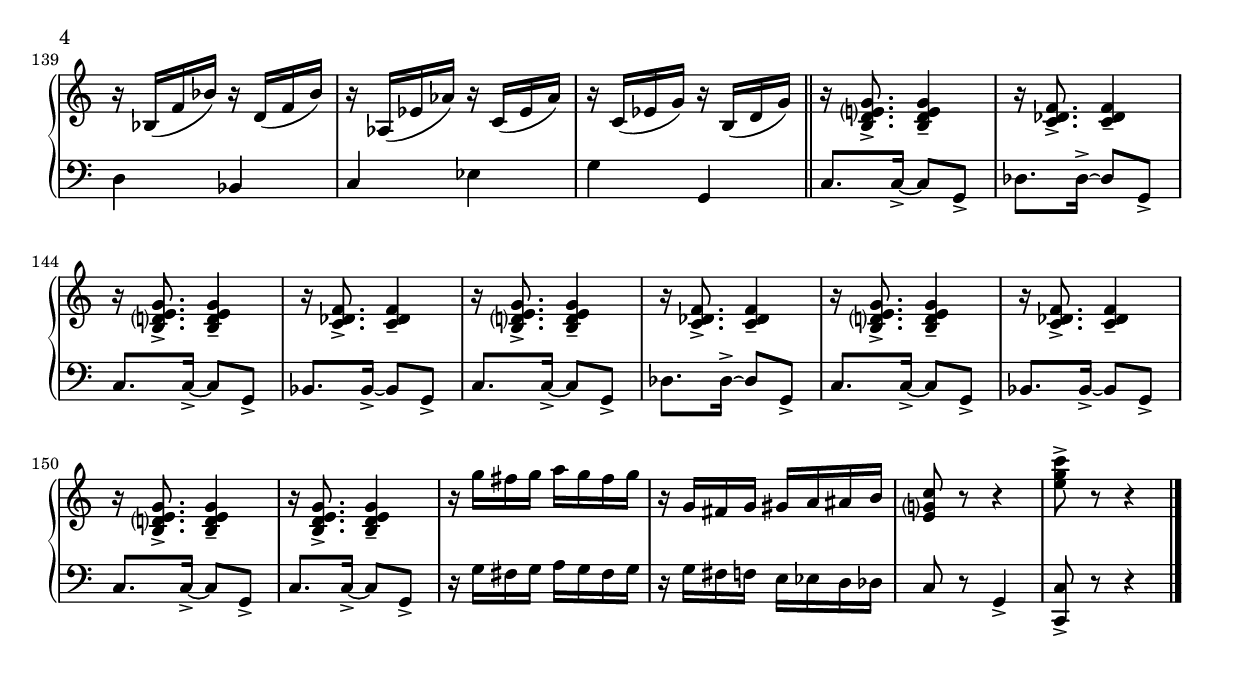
% Created on Mon Sep 20 15:23:38 CEST 2010
\version "2.22.0"

#(set-default-paper-size "a4")

% \paper { indent = 0\cm}

\header {
  title = "Misatango"
  subtitle = "2 - Gloria"
  composer = "Martín Palmeri"
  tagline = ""

}

conductor_size = 18
individual_size = 20

\include "utils/macros.ly"


armure = {
\accidentalStyle modern-cautionary
\compressEmptyMeasures
\time 2/4
\tempo 4 = 86
\key c \major
}

pl = \markup {\dynamic p \italic legato}
pll = \markup {\dynamic p \italic legatissimo}
mpe = \markup {\dynamic mp \italic espressivo}
mfa = \markup {\dynamic mf \italic articolato}
mfll = \markup {\dynamic mf \italic legatissimo}
fa = \markup {\dynamic f \italic articolato}
ffp = \markup {\dynamic ff \italic pesante}


sop_music = {
  c'8.^\f 16~ 8 8 r des16 16 8 8 c8. 16~ 4
  r8 d16 16 8 8 c8. 16 8 8
  bes8 16 16 8 8 aes2 g4. \breathe
  g8 c8. 16 4 r8 des4 8
  c8 16 16 4 r8 d4 8 c8. 16 8 8 
  bes4. 8 aes4 4 g2 \bar "||" \key c \minor
  R2*18
  g8.--^\mf aes16--~ 8 g d'8.-- c16--~ 8 b c2 r
  c8.-- 16~-- 8 b d8.-- c16~ 4
  \breathe \key c \major
  8.^\f 16~ 8 8 des8. 16~ 16 8 16 
  c8. 16~ 8 8 \breathe d4.^\p^\< 8 f4^\f 4 \breathe 
  f8.-- e16--~ 8 d8 8.-- 16~ 4 \breathe
  4. b8 d8.-- c16~ 4 \breathe
    \override TextSpanner.bound-details.left.text = "rall."
  bes8.-- aes16~-- 8 f g2~\startTextSpan 2^\>\stopTextSpan
  \bar "||" \key c \minor
  \time 4/4 \tempo 4=74
  2.\! r4
  \break
  r2 r4^"Solo" g\(^\mpe aes1 2. 4 g16 f g4.~ 2 2.\) 
  \breathe
  g4\( aes1 2~ 8 8 bes16( aes) g( f) g( f) g4.~ 2~ 2\)
  \breathe
  4\( 4 c1~ 2.~ 8 bes16( aes) bes1 2.\)\breathe 
  aes8 g aes1~-- 2.~ 8 g16( f) g( f) g4.~ 2~ 2.
  \breathe
  4\( f1 2~ 8 8 g16( f) es( d) es( d) es4.~ 2~ 
  \break 2\) r4^"tutti"
  g\(^\mf aes1 2. 4 g16 f g4.~ 2 2.\) \breathe
  g4\( aes1 2~ 8 8 bes16( aes) g( f) g( f)
  g4.~ 2~ 1\)^"rit." \breathe
  c1~^"A tempo"\( 2.~ 8 bes16( aes) bes1~ 2.\)
  \breathe
  aes8\( g aes2. 4 bes2 aes g16( f) g4.~ 2~ 2.\)
  \breathe
  4\( f2 4 4 g(-- f es) d es16( d) es4.~^\> 2~ 2\)
  r4 c8\(^\pp 8 2 2 1^\> 1\)\fermata
  \bar "||" \key c \major \tempo 4 = 86 \time 2/4
  c'8.^\f 16 4 r8 des8 8 8 c8. 16~ 4 r8 d d d
  c8. 16 8 8 bes4 8 8 aes4. 8 g2 \breathe
  c des es8. 16~ 4 r8 e8 8 8 8. d16 8 c c4 bes8 8
  bes4. aes8 g2~^\p^\< 2~ 2~ 8^\f r r4 r2
  \bar "||" \key c \minor
  R2*10
  g8.-- aes16~-- 8 g d'8.-- c16~-- 8 b16 c
  c2 r c4.-- b8 d8.-- c16~ 4 \breathe
  \bar "||" \key c \major
  c2^\f\( des\) \breathe
  es\( e\) \breathe
  f4\(( e) e( d)\) \breathe d\( c\) \breathe
  c\(( b) \bar "||" c2\) \breathe
  \repeat unfold 3 {2\( 2\) \breathe}
  2\( 2~ 2~ 2~ 2~ 8\) r r4 r2 \fine
}	


sop_lyrics = \lyricmode {
  Glo -- ri -- a in ex -- cel -- sis De -- o __
  et in ter -- ra pax ho -- mi -- ni -- bus
  bo -- nae vo -- lun -- ta -- tis,
  lau -- da -- mus te, be -- ne -- di -- ci -- mus te,
  a -- do -- ra -- mus te, glo -- ri -- fi -- ca -- mus -- te.
  
  Do -- mi -- ne De -- _ _ us. o -- mni -- po -- tens. __ _
  
  Do -- mi -- ne Fi -- li __ u -- ni -- ge -- ni -- te
  Je -- su Chri -- ste
  Do -- mi -- ne De -- us, __ A -- gnus De -- i __
  Fi -- li -- us Pa -- tris.
  
  Qui tol -- lis pec -- ca -- ta mun -- di,
  Qui tol -- lis __  pec -- ca -- ta __ mun -- di, __
  mi -- se -- re -- re __ no -- bis,
  mi -- se -- re -- re no -- bis, __
  Qui tol -- lis __  pec -- ca -- ta __ mun -- di. __

  Qui tol -- lis pec -- ca -- ta mun -- di,
  qui tol -- lis __ pec -- ca -- ta __ mun -- di, __
  sus -- ci -- pe __
  de -- pre -- ca -- ti -- o -- nem no -- stram, __
  qui tol -- lis pec -- ca -- ta mun -- di, __
  mi -- se -- re -- re no -- bis.
  
  Quo -- ni -- am, tu so -- lus sanc -- tus, __
  tu so -- lus Do -- mi -- nus 
  tu so -- lus Al -- tis -- si -- mus,
  Je -- su Chris -- te. __
  tu so -- lus Do -- mi -- nus 
  tu so -- lus Al -- tis -- si -- mus. __

  Cum san -- cto Spi -- _ ri -- _ tu,
  De -- i Pa -- tris. __

  A -- men, a -- men a -- men, __
  a -- men, a -- men, a -- men, 
  a -- men, a -- men, a -- men. __
}




sop = \new Staff \with {instrumentName="Soprano"
  shortInstrumentName ="S."} <<
  \soprano_style
  \armure
  \relative c' {\sop_music}
  \addlyrics {\sop_lyrics}
>>


alt_music = {
  g'8.^\f 16~ 8 8 r aes16 16 8 8 g8. 16~ 4
  r8 fis16 16 8 8 f8. 16 8 8
  f8 16 16 8 8 es4 c d4. \breathe
  g8 8. 16 4 r8 aes4 8
  g8 16 16 4 r8 fis4 8 f8. 16 8 8 4 4
  es c d2 \bar "||" \key c \minor \break
  R2*8 c8.--^\mf g'16--~8 es-- 
  es8.-- d16~ 8 c es8.-- d16~ 4~ 4 r8
  16 es f8.-- 16--~ 8 g bes8.-- aes16~ 8 f 
  
  aes8.-- g16~ 4~ 2 \breathe
  c,8.-- g'16--~ 8 es es8.-- d16--~8 c16 d
  es8.-- d16~ 8 c d4 r8 16 es 
  f4. g8 bes8.-- aes16--~ 8 f g2~ 2 
  \breathe \key c \major
  g8.^\f 16~ 8 8 aes8. 16~ 16 8 16
  g8. 16~ 8 8 \breathe fis4.^\p^\< 8 
  a4^\f 4 \breathe
  8.-- g16--~ 8 f f8.-- es16~ 4 \breathe
  d8. 16~ 8 f8  8.-- es16~ 4 \breathe
  f8.-- 16~-- 8 8 es2 f2^\>
  \bar "||" \key c \minor
  \time 4/4 \tempo 4=74
  es2.\! r4
  R1*20
  r2 r4 es\(^\mf f2( es) d( c4) d es16 d es4.~ 2 2.\)
  \breathe
  es4\( f4.( e8 f4 es) d8( c4) d16( es) g8( f4) es16( d)
  es( d) es4.~ 2~ 4\) \breathe c-- es-- g-- 2\breathe  
  f8\(( g4) f16( es) f1~ 2\) \breathe
  es8\(( f4) es16( d) es1\) \breathe
  es2\( d8( es4) g16 f es2 4( d) 4( c f es) d2.\) \breathe
  d4\( c2 4 4 es--( d c) b c16( b) c4.~ 2~ 2\) r4
  c8\(^\pp 8 bes2 2 aes1^\> g\)\fermata
  \bar "||" \key c \major \tempo 4 = 86 \time 2/4
  g'8.^\f 16 4 r8 aes8 8 8 g8. 16~ 4 r8 fis8 8 8
  f8. 16 8 8 4 8 8 es4 c d2 \breathe
  g aes g8. 16~ 4 r8 fis8 8 8 f8. 16 8 8 4 8 8
  
  es4 c d2~^\p^\< 2~ 2~ 8^\f r r4 r2
  \bar "||" \key c \minor \break
  c8.--^\mf g'16--~ 8 es8 8.-- d16~ 8 c es8.-- d16~ 4~ 4
  r8 16( es) f8.-- 16~-- 8 g bes8.-- aes16~ 8 f aes8.-- g16~ 4~ 2 \breathe

  c,8.-- g'16--~ 8 es8 8.-- d16~ 8 c es8.-- d16~ 4~ 4
  r8 16( es) f8.-- 16~-- 8 g bes8.-- aes16~ 8 f g8.-- g16~ 4~ 2 \breathe
  \bar "||" \key c \major
  g2^\f\( aes\) \breathe
  g\( fis\) \breathe
  a4\(( g) g( f)\) \breathe f\( es\) \breathe
  es\(( d) \bar "||" e2\) \breathe
  \repeat unfold 3 {f2\( es2\) \breathe}
  f2\( es2~ 2~ 2~ 2~ 8\) r r4 r2 \fine
}	


alt_lyrics = \lyricmode {
  Glo -- ri -- a in ex -- cel -- sis De -- o __
  et in ter -- ra pax ho -- mi -- ni -- bus
  bo -- nae vo -- lun -- ta -- _ tis,
  lau -- da -- mus te, be -- ne -- di -- ci -- mus te,
  a -- do -- ra -- mus te, glo -- ri -- fi -- ca -- mus -- te.

  Gra -- ti -- as a -- gi -- mus ti -- bi __
  pro -- pter ma -- gnam __ _ glo -- ri -- am
  tu -- am, __ Do -- mi -- ne De -- us, __ 
  Rex -- cae -- le -- _ _ stis,
  De -- us Pa -- ter o -- mni -- po -- tens. __
  
  Do -- mi -- ne Fi -- li __ u -- ni -- ge -- ni -- te
  Je -- su Chri -- ste
  Do -- mi -- ne De -- us, __ A -- gnus __ _  De -- i __
  Fi -- li -- us Pa -- _ tris.
  
  Qui tol -- lis pec -- ca -- ta mun -- di,
  qui tol -- lis __ pec -- ca -- ta __ mun -- di, __
  sus -- _ ci -- pe, sus -- ci -- pe, __ sus -- ci -- pe,
  
  de -- pre -- ca -- ti -- o -- nem __ no -- stram,
  qui tol -- lis pec -- ca -- ta mun -- di, __
  mi -- se -- re -- re no -- bis.

  Quo -- ni -- am, tu so -- lus sanc -- tus, __
  tu so -- lus Do -- mi -- nus 
  tu so -- lus Al -- tis -- si -- mus,
  Je -- su Chris -- te. __
  tu so -- lus Do -- mi -- nus 
  tu so -- lus Al -- tis -- si -- mus. __

  Cum san -- cto Spi -- _ ri -- tu, __ _
  in __ glo -- ri -- a De -- _ i Pa -- tris. __
  Cum san -- cto Spi -- _ ri -- tu, __ _
  in __ glo -- ri -- a De -- _ i Pa -- tris. __
  
  A -- men, a -- men a -- men, __
  a -- men, a -- men, a -- men, 
  a -- men, a -- men, a -- men. __

}



alt = \new Staff \with {instrumentName="Alto"
  shortInstrumentName ="A."} <<
  \alto_style
  \armure
  \relative c' {\alt_music}
  \addlyrics {\alt_lyrics}
>>

ten_music = {
  e'8.^\f 16~ 8 8 r f16 16 8 bes,8 es8. 16~ 4
  r8 d16 16 8 a8 8. 16 8 8
  bes8 16 16 d8 8 c2 4 b8 \breathe
  g8 e'8. 16 4 r8 f4 bes,8
  es8 16 16 4 r8 d4 a8 8. 16 8 8 
  bes4 d c c c( b) \bar "||" \key c \minor
  R2*18
  g8.--^\mf aes16--~ 8 g d'8.-- c16--~8 g aes2 r
  es'8.-- 16--~ 8 d f8.-- es16~ 4 \breathe
  \key c \major
  e8.^\f 16~ 8 8 f8. 16~ 16 bes,8 16 
  es8. 16~ 8 8 \breathe
  d4.^\p^\< 8 c4^\f 4 \breathe
  bes8.-- 16--~ 8 8 aes8.-- 16~ 4 \breathe
  aes8. 16~ 4 8. g16~ 4 \breathe
  b8.-- d16~-- 8 b8 c2 des2^\>
  \bar "||" \key c \minor
  \time 4/4 \tempo 4=74
  c2.\! r4
  R1*20
  r2 r4 c\(^\mf 1 2. b4 d( c) b( bes) a( aes) g\)
  \breathe
  c\( 1 2. b4 d c2 bes8( aes) g4\) \breathe
  g-- c-- es-- es\breathe
  es\(( d) c d1~ 4\) \breathe
  d\(( c) bes c1\) \breathe
  c2\( 2 4 4 ces ces bes16( aes) bes4.~ 2~ 2.\) \breathe
  g4\( aes2 4 4 g2.-- aes4 g1 2\) r4 
  c8^\pp\( 8 bes2 2 aes1^\> g\)\fermata 
  \bar "||" \key c \major \tempo 4 = 86 \time 2/4
  e'8.^\f 16 4 r8 f f bes, es8. 16~ 4 r8 d d a
  a8. 16 8 8 bes4 d8 8 c4. 8 c4( b) \breathe
  e2 f4( bes,) c8. 16~ 4 r8 d d a8 8. 16 8 8 bes4 d8 8
  
  c4. 8 2~^\p^\< 2~ 2~ 8^\f r r4 r2
  \bar "||" \key c \minor
  R2*10  
  g8.-- aes16~-- 8 g d'8.-- c16~-- 8 g16 aes
  aes2 r es'4.-- d8 f8.-- es16~ 4 \breathe
  \bar "||" \key c \major
  e2^\f\( f4( bes,)\) \breathe c2\( 2\) \breathe
  c\( d\) \breathe c4\( f,\) \breathe
  g2\( \bar "||" 2\) \breathe
  aes\( g\) \breathe des'\( c\) \breathe
  aes\( g\) \breathe des'\( c2~ 2~ 2~ 2~ 8\) r r4 r2 \fine
  

}	


ten_lyrics = \lyricmode {
  Glo -- ri -- a in ex -- cel -- sis De -- o __
  et in ter -- ra pax ho -- mi -- ni -- bus
  bo -- nae vo -- lun -- ta -- tis, __ _
  lau -- da -- mus te, be -- ne -- di -- ci -- mus te,
  a -- do -- ra -- mus te, glo -- ri -- fi -- ca -- mus -- te. __
  
  Do -- mi -- ne De -- _ _ us. o -- mni -- po -- tens. __ _
  
  Do -- mi -- ne Fi -- li __ u -- ni -- ge -- ni -- te
  Je -- su Chri -- ste
  Do -- mi -- ne De -- us, __ A -- gnus De -- i __
  Fi -- li -- us Pa -- _ tris.
  
  Qui tol -- lis pec -- ca -- ta mun -- di,
  qui -- tol -- lis pec -- ca -- ta mun -- di,
  sus -- _ ci -- pe, sus -- ci -- pe, __ sus -- ci -pe,
  
  de -- pre -- ca -- ti -- o -- nem no -- stram, __
  qui tol -- lis pec -- ca -- ta mun -- di,
  mi -- se -- re -- re no -- bis.
  
  Quo -- ni -- am, tu so -- lus sanc -- tus, __
  tu so -- lus Do -- mi -- nus 
  tu so -- lus Al -- tis -- si -- mus, __
  Je -- su __ Chris -- te. __
  tu so -- lus Do -- mi -- nus 
  tu so -- lus Al -- tis -- si -- mus. __

  Cum san -- cto Spi -- _ ri -- _ tu,
  De -- i Pa -- tris. __
  
  A -- men, __ a -- men a -- men,
  a -- men, a -- men, a -- men, 
  a -- men, a -- men, a -- men. __

}



ten = \new Staff \with {instrumentName="Tenor"
  shortInstrumentName ="T."} <<
  \alto_style
  \armure
  \relative c' {\ten_music}
  \addlyrics {\ten_lyrics}
>>


bass_music = {
  c8.^\f 16~ 8 8 r bes16 16 8 8 aes8. 16~ 4
  r8 a16 16 8 d,8 f8. 16 e8 8
  d8 16 16 bes8 8 c4 es g4. \breathe
  g8 c,8. 16 4 r8 bes4 8

  aes8 16 16 4 r8 a4 d8 f8. 16 e8 8 d4. bes8
  c4 es g2 \bar "||" \key c \minor \break
  R2*8 c,8.--^\mf g'16--~8 es-- 
  es8.-- d16~ 8 c es8.-- d16~ 4~ 4 r8
  16 es f8.-- 16--~ 8 g bes8.-- aes16~ 8 f 
  
  aes8.-- g16~ 4~ 2 \breathe
  c,8.-- g'16--~ 8 es es8.-- d16--~8 c16 d
  es8.-- d16~ 8 c d4 r8 16 es 
  f4. g8 bes8.-- aes16--~ 8 f g2~ 2 
  \breathe \key c \major
  c8.^\f 16~ 8 8 bes8. 16~ 16 8 16 aes8. 16~ 8 8 
  \breathe
  a4.^\p^\< 8 f4^\f e \breathe
  d8.-- 16--~ 8 bes c8.-- aes'16~ 8 g \breathe
  f8. 16~ 8 d es8.-- 16~ 4 \breathe
  d8.-- b16~-- 8 g8 c2~ 2^\>
  \bar "||" \key c \minor
  \time 4/4 \tempo 4=74
  2.\! r4
  R1*20
  r2 r4 c4\(^\mf f1 2 2 c c c c4\)
  \breathe
  c\( f1 2 2 c2 4 4 4\) \breathe
  es-- g-- c8-- bes aes1 \breathe
  aes2\( g4( f) g1\) \breathe 2\( f4( es)
  f2 2 2 2 es1 2\) \breathe
  2\( d2 4 4 g,2. 4 c1 2\)
  r4 c8^\pp\( 8 2 2 1^\> 1\)\fermata
  \bar "||" \key c \major \tempo 4 = 86 \time 2/4
  c'8.^\f 16 4 r8 bes8 8 8 aes8. 16~ 4 r8 a a d, 
  f8. 16 e8 8 d4 bes8 8 c4 es g2 \breathe
  c, bes aes8. 16~ 4 r8 a a d f8. 16 e8 8 d4 bes8 8
  
  c4 es g2~^\p^\< 2~ 2~ 8^\f r r4 r2
  \bar "||" \key c \minor
  c,8.--^\mf g'16--~ 8 es8 8.-- d16~ 8 c es8.-- d16~ 4~ 4
  r8 16( es) f8.-- 16~-- 8 g bes8.-- aes16~ 8 f aes8.-- g16~ 4~ 2 \breathe
  c,8.-- g'16--~ 8 es8 8.-- d16~ 8 c es8.-- d16~ 4~ 4
  r8 16( es) f8.-- 16~-- 8 g bes8.-- aes16~ 8 f g8.-- g16~ 4~ 2 \breathe  
  \bar "||" \key c \major
  c,2^\f\( bes\) \breathe aes\( a4( d)\) \breathe
  f2\( bes\) \breathe aes4\( 4\) \breathe
  g2\( \bar "||" c,\) \breathe
  des\( c\) \breathe bes\( c\) \breathe
  des\( c\) \breathe bes\( c2~2~2~2~8\) r r4 r2 \fine
}	


bass_lyrics = \lyricmode {
  Glo -- ri -- a in ex -- cel -- sis De -- o __
  et in ter -- ra pax ho -- mi -- ni -- bus
  bo -- nae vo -- lun -- ta -- _ tis,
  lau -- da -- mus te, be -- ne -- di -- ci -- mus te,
  a -- do -- ra -- mus te, glo -- ri -- fi -- ca -- mus -- te.
  
  Gra -- ti -- as a -- gi -- mus ti -- bi __
  pro -- pter ma -- gnam __ _ glo -- ri -- am
  tu -- am, __ Do -- mi -- ne De -- us, __ 
  Rex -- cae -- le -- _ _ stis,
  De -- us Pa -- ter o -- mni -- po -- tens. __
  
  Do -- mi -- ne Fi -- li __ u -- ni -- ge -- ni -- te
  Je -- su Chri -- ste
  Do -- mi -- ne De -- us, __ _ A -- gnus __ _ De -- i __
  Fi -- li -- us Pa -- tris.
  
  Qui tol -- lis pec -- ca -- ta mun -- di,
  qui tol -- lis pec -- ca -- ta mun -- di,
  sus -- _ ci -- _ pe, sus -- ci -- pe, 
  de -- pre -- ca -- ti -- o -- nem no -- stram,
  qui tol -- lis pec -- ca -- ta mun -- di,
  mi -- se -- re -- re no -- bis.

  Quo -- ni -- am, tu so -- lus sanc -- tus, __
  tu so -- lus Do -- mi -- nus 
  tu so -- lus Al -- tis -- si -- mus,
  Je -- su Chris -- te. __
  tu so -- lus Do -- mi -- nus 
  tu so -- lus Al -- tis -- si -- mus,
  
  Cum san -- cto Spi -- _ ri -- tu, __ _
  in __ glo -- ri -- a De -- _ i Pa -- tris. __
  Cum san -- cto Spi -- _ ri -- tu, __ _
  in __ glo -- ri -- a De -- _ i Pa -- tris. __
  
  A -- men, a -- men __ a -- men,
  a -- men, a -- men, a -- men, 
  a -- men, a -- men, a -- men. __

  
}



bass = \new Staff \with {instrumentName="Bass"
  shortInstrumentName ="B."} <<
  \hommes_style
  \armure
  \relative c' {\bass_music}
  \addlyrics {\bass_lyrics}
>>

upper = \relative c {
\armure
\rpiano_syle
<e' g c>8->_\f r r8 8->
<des f aes des>-> r r4
<c es g c>8-> r r8 8->
<d fis a d>-> r r4 <c f a c>2
<bes d f bes>
r16_\< aes( es' aes) r c,( es aes)
r c,( d g) r b,( d g)

<e g c>8->_\f r r8 8->
<des f aes des>-> r r4
<c es g c>8-> r r8 8->
<d fis a d>-> r r4 <c f a c>2
<bes d f bes>
r16_\< aes( es' aes) r c,( es aes)
r c,( d g) r b,( d g)\!

\bar "||" \key c \minor

r16 <d es g>8.->_\mp 4--
r16 <d es fis>8.-> 4--
r16 <c f>8.-> <b f'>4--
r16 <d es g>8.-> 4--
r16 <d es g>8.-> 4--
r16 <d es fis>8.-> 4--
r16 <c f>8.-> <b f'>4--
r16 <d es g>8.-> 4--

r16 <d es g>8.-> 4--
r16 <d es fis>8.-> 4--
r16 <c f>8.-> <b f'>4--
r16 <c f>8.-> <b f'>4--
r16 <c f>8.-> 4--
r16 <c f>8.-> <b f'>4--
r16 <d es g>8.-> 4--
r2
d16 es g d es g d es d es fis d es fis d es
c d f c d f c d b d f b, d f b, d
c f c' c, f c' c, f b, f' b b, f' b b, f'
d es g d es g d es d es g c g' es d des
\bar "||" \key c \major
\change Staff = "lower" c,,16[(^\f g'] 
\change Staff = "upper" c e g c g e)

\change Staff = "lower" bes,16[( f'] 
\change Staff = "upper" bes des f bes f des)

\change Staff = "lower" aes,16[( es'] 
\change Staff = "upper" g c es g es c)

\change Staff = "lower" a,16[(^\p^\< d] 
\change Staff = "upper" a' d fis a fis d)\!

r16 a^\f c f r a, c f
r f bes r f bes r <d, bes'>
r es aes r c, es r <c es>
r aes c r aes c r <aes c>
r g d' r g, c r <g c>
r g b r g d' r <b f'>
es\startTextSpan c g es' c g es' c
f_ \> des aes f' des aes f' des\stopTextSpan
\bar "||" \key c \minor \tempo 4 = 74 \time 4/4
<g, c es g>1~_\p 1
<aes c f>~ 1 <g c es g>~ 1
<aes c f>~ 1 <g c es g>~ 1
r8 c( g' c g c, g' c,16 g')
r8 c,( f c' f,16 c f4 c8)
r8 bes( f' bes f bes, f' bes,16 f')
r8 bes,( es bes' es,16 bes es4 bes8)
r8 aes( es' aes es16 aes, es'4 aes,8)
r aes( d aes' d,16 aes d4.)
r8 g,( bes d d g g bes
\tuplet 3/2 4 {d c bes g es d c bes g} 
c16 bes aes g)
r8 f( c' f c f, c' f,16 c')
r8 f,( c' f b,16 f b4 f8)
r8 g( c es c g c g16 c)
r8 g(_\< c es c es g c)
<aes, c f>1~_\mf 1
<g c es g>1~ 1 <aes c f>1~ 1
<g c es g>1~ 1^"rit."
<c g'c>^"a tempo" <c f c'> <bes f' bes> < bes es bes'>
<aes es'aes> <aes d aes'> <g d'g> <g c g'> <f c'f> 
<es'g>4 <d f> <c es> <b d> <c es>1 r1 r1 r1 r1
\bar "||" \key c \major \tempo 4 = 86 \time 2/4
<e g c>8->_\f r r8 8-> <des f aes des>8-> r r4
<c es g c>8-> r r8 8-> <d fis a d>8-> r r4
<c f a c>2( <bes d f bes>)
r16 aes( es'aes) r c,( es aes) r c,( d g) r b,( d g)
<e g c>8-> r r8 8-> <des f aes des>8-> r r4
<c es g c>8-> r r8 8-> <d fis a d>8-> r r4
<c f a c>2( <bes d f bes>)
r16 aes( es'aes) r c,( es aes)
r_\p_\< <c, d f aes>8.-> 4-- r16 8.-> 4-- r16 8.-> 4->
<b d f g>8->_\f r r4 r2
\bar "||" \key c \minor
r16 <d es g>8.->_\mf 4-- r16 <d es fis>8.-> 4--
r16 <c f>8.-> <b f'>4--
r16 <c f>8.-> <b f'>4--
r16 <c f>8.-> 4--
r16 <c f>8.-> <b f'>4--
r16 <d es g>8.-> 4-- r2
d16 es g d es g d es d es fis d es fis d es
c d f c d f c d b d f b, d f b, d
c f c' c, f c' c, f b, f' b b, f' b b, f'
d es g d es g d es d es g c g' es d des
\bar "||" \key c \major
\change Staff = "lower" c,,16[(^\f g'] 
\change Staff = "upper" c e g c g e)

\change Staff = "lower" bes,16[( f'] 
\change Staff = "upper" bes des f bes f des)

\change Staff = "lower" aes,16[( es'] 
\change Staff = "upper" g c es g es c)

\change Staff = "lower" a,16[( d] 
\change Staff = "upper" a' d fis a fis d)

r16 a( c f) r a,( c f) r bes,( f'bes) r d,( f bes)
r aes,( es'aes) r c,( es aes)
r c,( es g) r b,( d g) \bar "||"
r16 <b, d e g>8.-> 4--
r16 <c des f>8.-> 4--
r16 <b d e g>8.-> 4--
r16 <c des f>8.-> 4--
r16 <b d e g>8.-> 4--
r16 <c des f>8.-> 4--
r16 <b d e g>8.-> 4--
r16 <c des f>8.-> 4--
r16 <b d e g>8.-> 4--
r16 <b d e g>8.-> 4--
r16 g'' fis g a g fis g
r g, fis g gis a ais b
<c g e>8 r r4 <e g c>8-> r r4 \fine
}



lower = \relative c {
\armure
\lpiano_syle
<c g' c>8-> r r8 8->
<bes f' bes>-> r r4
<aes es' aes>8-> r r8 8->
<a d a'>8-> r r4
<f c' f>4. f8
bes d f d c4 es g g, 

<c g' c>8-> r r8 8->
<bes f' bes>-> r r4
<aes es' aes>8-> r r8 8->
<a d a'>8-> r r4
<f c' f>4. f8
bes d f d c4 es g g, 

\bar "||" \key c \minor
c8. 16~-> 8 g->
d'8. 16~-> 8 d,->
g8. aes16~-> 8 g->
c8. 16~-> 8 g->
c8. 16~-> 8 g->
d'8. 16~-> 8 d,->
g8. aes16~-> 8 g->
c8. 16~-> 8 g->

c8. 16~-> 8 g->
d'8. 16~-> 8 d,->
g8. 16~-> 8 d->
g8. 16~-> 8 fis16-> g
aes8. 16~-> 8 d,->
g8. 16~-> 8 8->
c8. 16~-> 8 g->
c16 aes' g fis g es d des
c8. 16~-> 8 g->
d'8. 16~-> 8 d,->
g8. 16~-> 8 d->
g8. 16~-> 8 fis16-> g
aes8. 16~-> 8 d,->
g8. 16~-> 8 g,8->
c8. 16~-> 8 g->
c8. 16~-> 8 g->

\bar "||" \key c \major

s2 s2 s2 s2

f''4 e
d8. 16~ 8 bes
c8. aes'16~ 8 g
f8. 16~ 8 d
es8. 16~ 8 c
d8. b16~ 8 g c2~ 2 
\bar "||" \key c \minor \time 4/4 \tempo 4=74
<<{1~ 1}\\{c,4 4 4 4 4 4 8 b c g'}>>
<<{f'1~ 1}\\{f,4 4 4 4 4 4 4 4}>>
<<{c'1~ 1}\\{c,4 4 4 4 4 4 8 b c g'}>>
<<{f'1~ 1}\\{f,4 4 4 4 4 4 4 4}>>
<<{c'1~ 1}\\{c,4 4 4 g c c c8 g' c bes}>>
<<{r4. aes'4. 4}\\{aes,1}>>
<<{r4. aes'4. 4}\\{aes,1}>>
<<{r4. g'4. 4}\\{g,1}>>
<<{r4. g'4. 4}\\{g,1}>>
<<{r4. f'4. 4}\\{f,1}>>
<<{r4. f'4. r4}\\{f,2~ 8 bes f bes,}>>
<<{r4. es'4. 4}\\{es,1}>>
<es es'>1
<<{r4. d'4. 4}\\{d,1}>>
<<{r4. d'4. 4}\\{g,1}>>
<<{r4. c4. 4}\\{c,1}>>
<<{r4. c'4. 4}\\{c,1}>>
<f f'>1~ 1 <c c'>1~ 1 <f f'>1~ 1
<c c'>1~ 1 <aes'aes'>1 1 <g g'>1 1 

<f f'>1 1 <es es'>1 1 <d d'> <g, g'> <c c'> r1
r2 r4 8^\p 8 1~ 1\fermata
\bar "||" \key c \major \tempo 4 = 86 \time 2/4
<c' g'c>8-> r r8 8-> <bes f'bes>-> r r4
<aes es'aes>8-> r r8 8-> <a d a'>-> r r4
<f c'f>4. f8 bes d f bes, c4 es g g,
<c g'c>8-> r r8 8-> <bes f'bes>-> r r4
<aes es'aes>8-> r r8 8-> <a d a'>-> r r4
<f c'f>4. f8 bes d f bes, c4 es
<g g,>8. 16~-> 8 d-> <g g,>8. 16~-> 8 d-> <g g,>8. 16~-> 8 d->
<g g,>-> r r4 r16 b,^\f aes' g f es d g,
\bar "||" \key c \minor
c8. 16~ 8 g d'8. 16~ 8 d, g8. 16~ 8 d g8. 16~ 8 fis16 g
aes8. 16~ 8 d, g8. 16~ 8 8 c8. 16~ 8 g
c16 aes'g fis g es d des
c8. 16~ 8 g d'8. 16~ 8 d, g8. 16~ 8 d g8. 16~ 8 fis16 g
aes8. 16~ 8 d, g8. 16~ 8 g,8 c8. 16~ 8 g c8. 16~ 8 g
\bar "||" \key c \major

s2 s2 s2 s2

f''4 e d bes c es g g, \bar "||"
c8. 16~-> 8 g-> des'8. 16~-> 8 g,->
c8. 16~-> 8 g-> bes8. 16~-> 8 g->
c8. 16~-> 8 g-> des'8. 16~-> 8 g,->
c8. 16~-> 8 g-> bes8. 16~-> 8 g->
c8. 16~-> 8 g-> c8. 16~-> 8 g->
r16 g'fis g a g fis g r g fis f e es d des
c8 r g4-> <c c,>8-> r r4 \fine
}

piano = \new PianoStaff \with { instrumentName = "Piano" }
  <<
    \new Staff = "upper" \upper
    \new Staff = "lower" \lower
  >>

#(set-global-staff-size conductor_size)
\book {
  \score {
        \layout {
  \context {
    \Staff
    \RemoveAllEmptyStaves
  }
}
<<
    \new ChoirStaff
    <<
      \sop
      \alt
      \ten
      \bass
    >>
>>
  }
   \score {
    \unfoldRepeats
    <<
      \sop
      \alt
      \ten
      \bass
      \piano
    >>
    \midi {}
  }
}

\book {
  \bookOutputSuffix "-full"
  \score {
        \layout {
  \context {
    \Staff
    \RemoveAllEmptyStaves
  }
}
<<
    \new ChoirStaff
    <<
      \sop
      \alt
      \ten
      \bass
    >>
    \piano
>>
  }
}


\book {
  \bookOutputSuffix "-piano"
  \score {
        \layout {
  \context {
    \Staff
    \RemoveAllEmptyStaves
  }
}
 \piano
  }
}

% \include "utils/tangoBase.ly"
